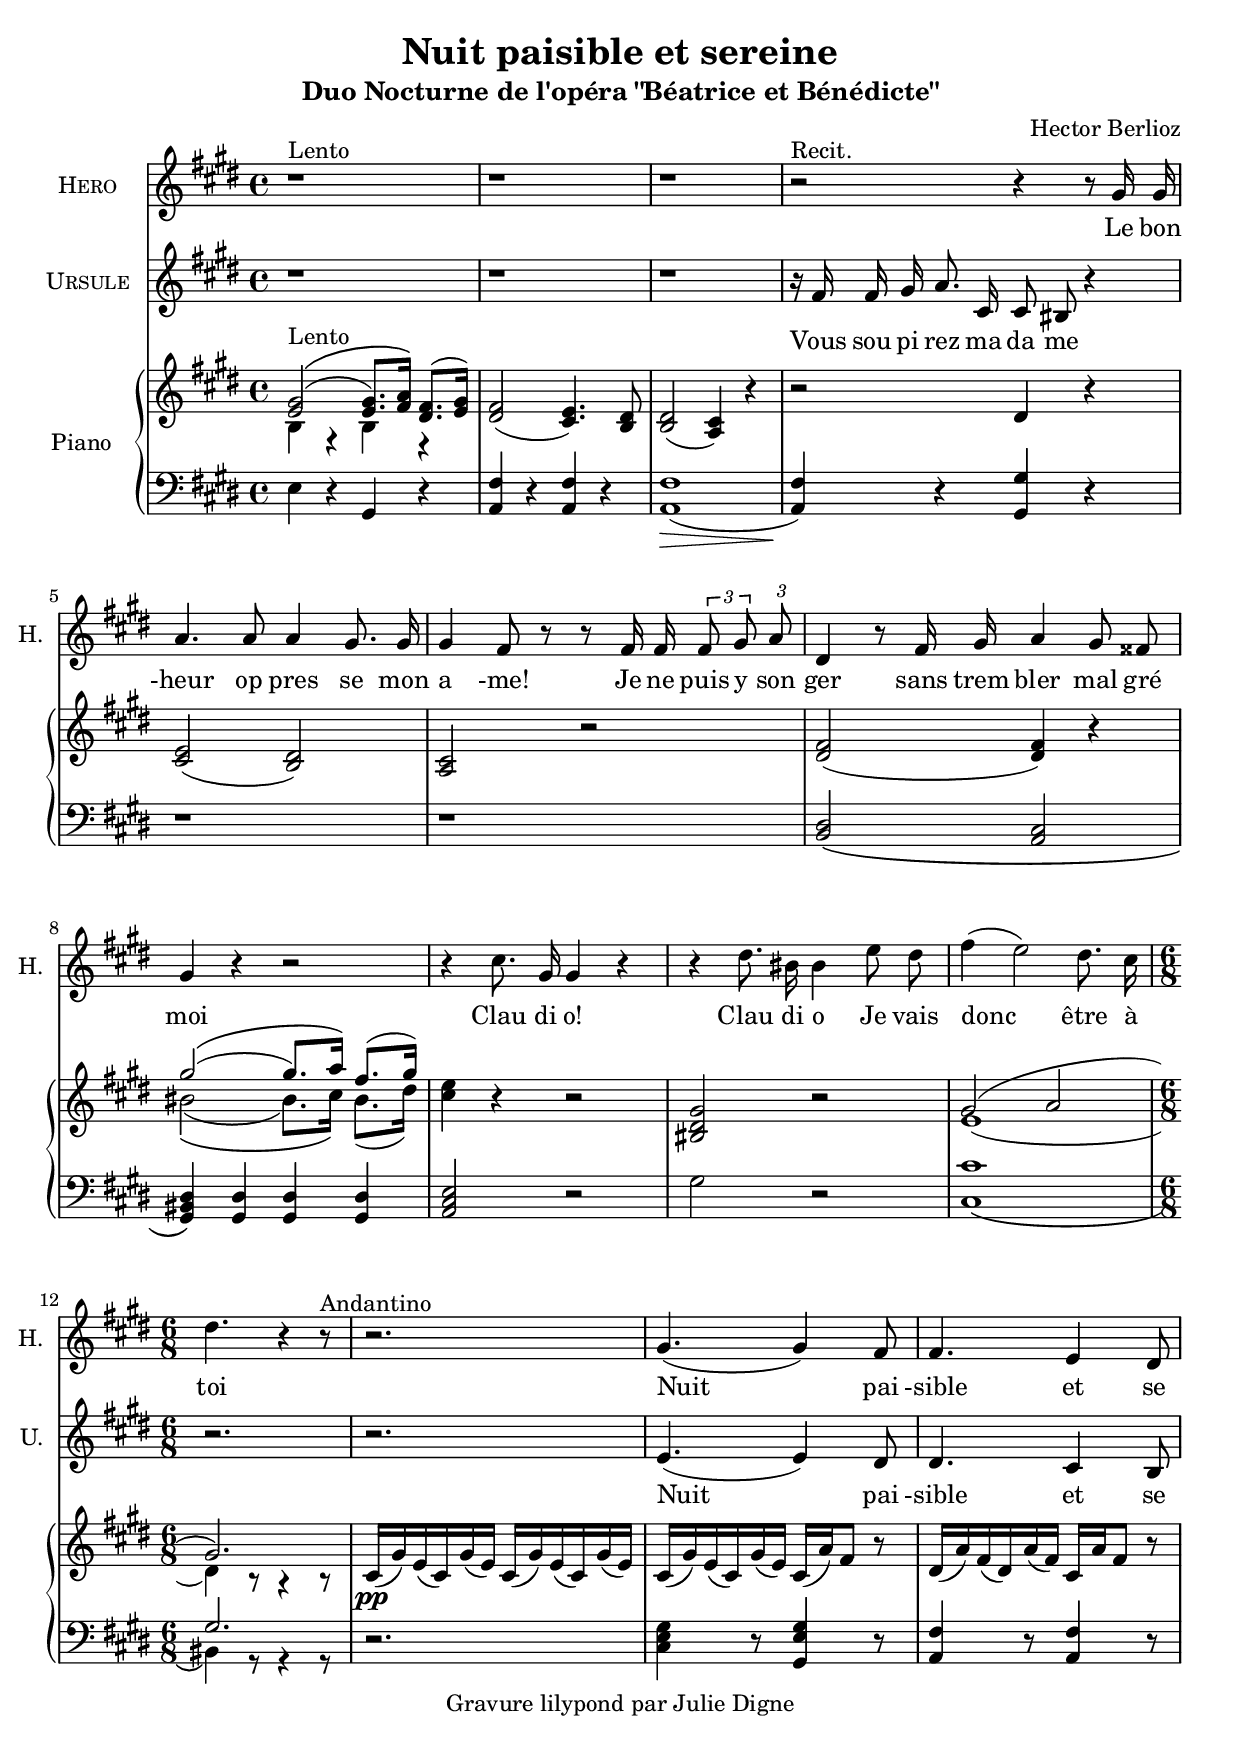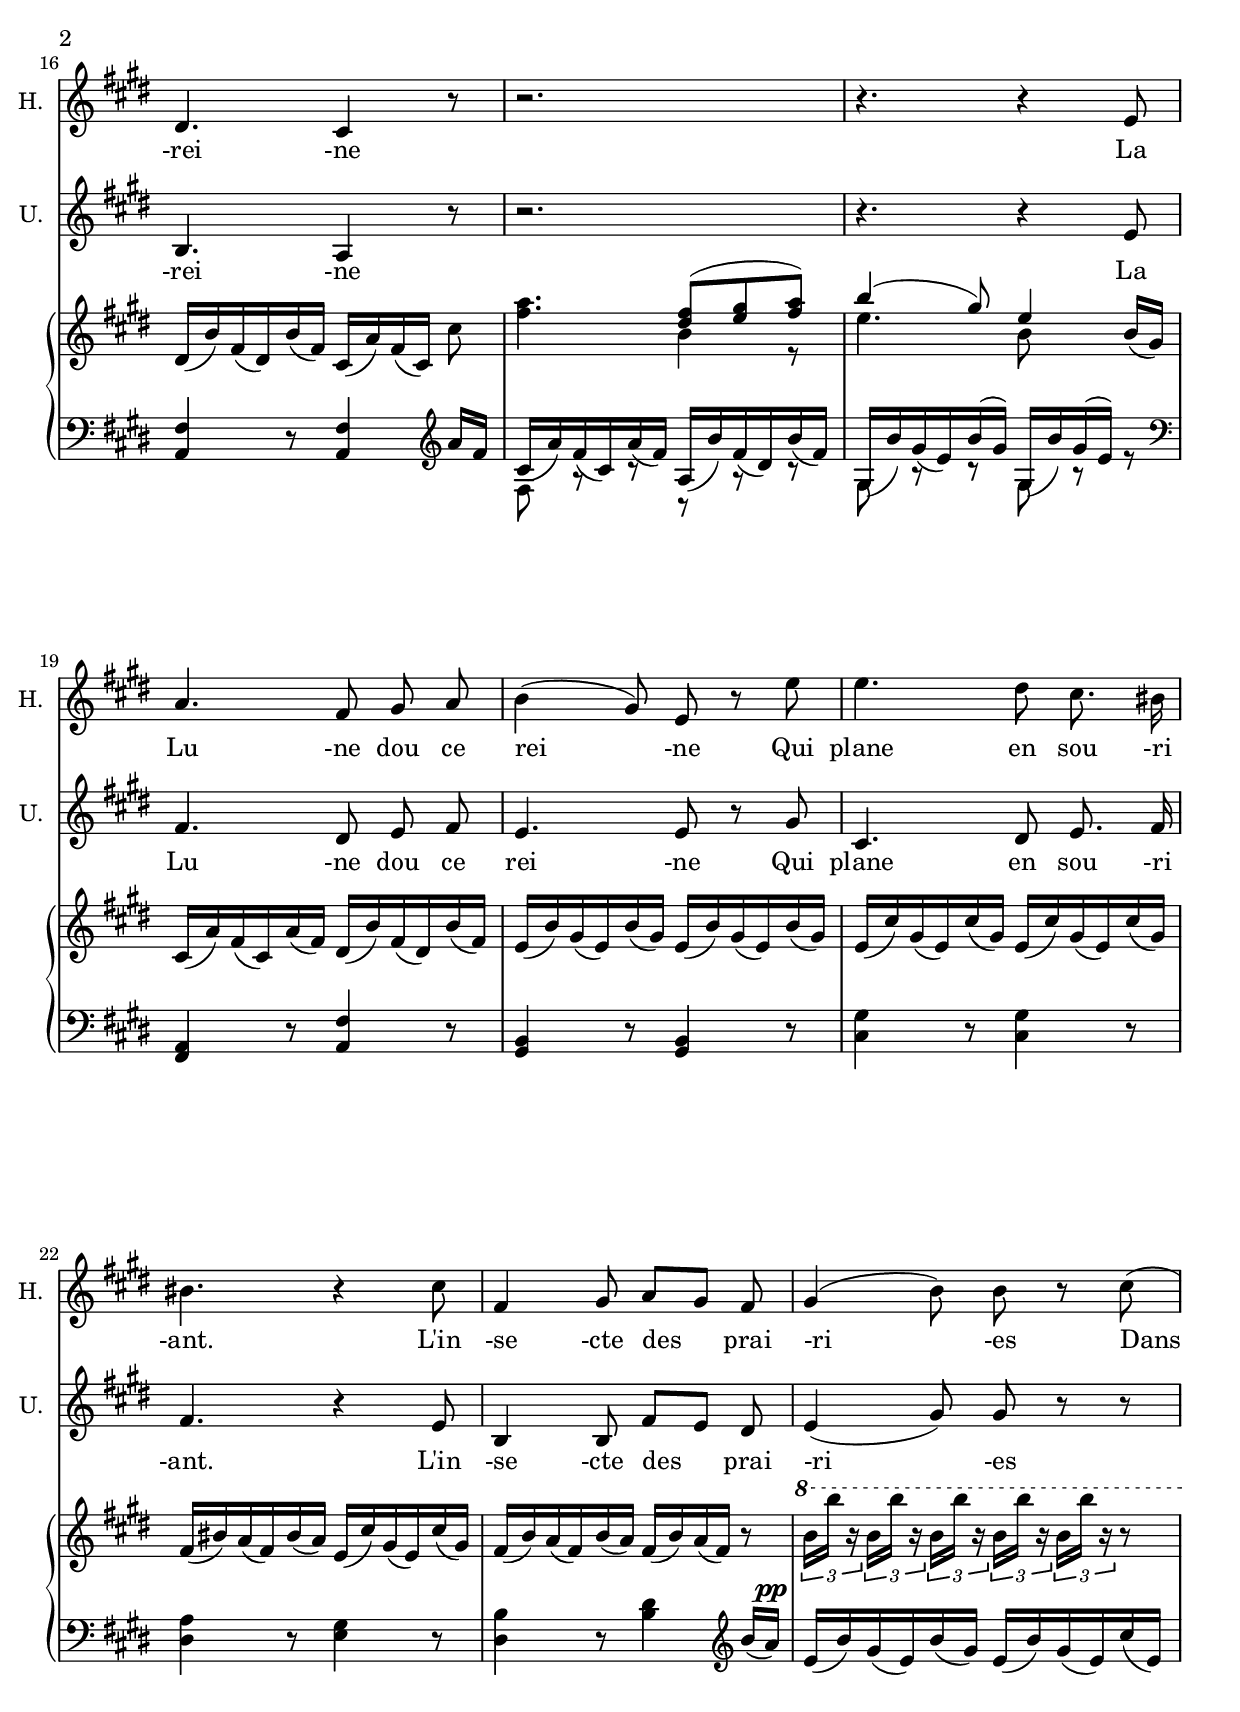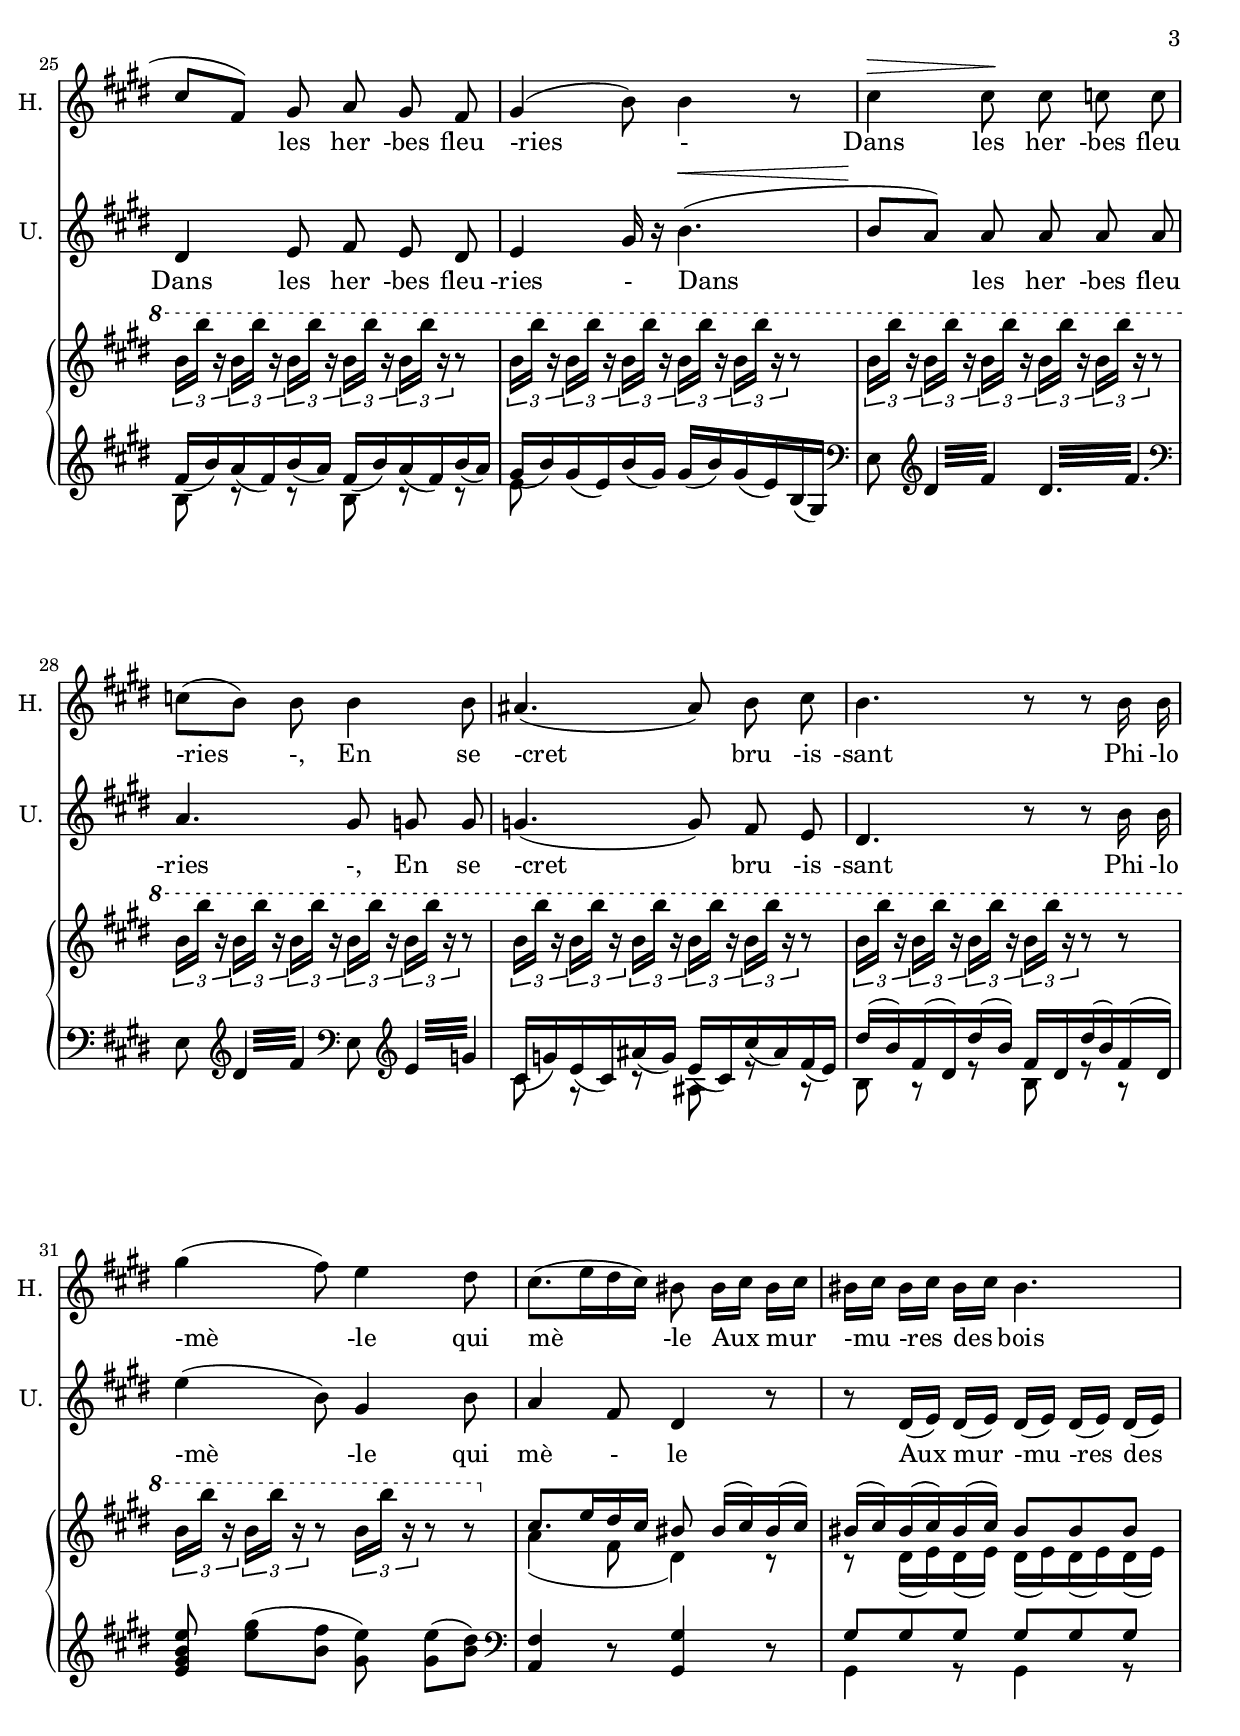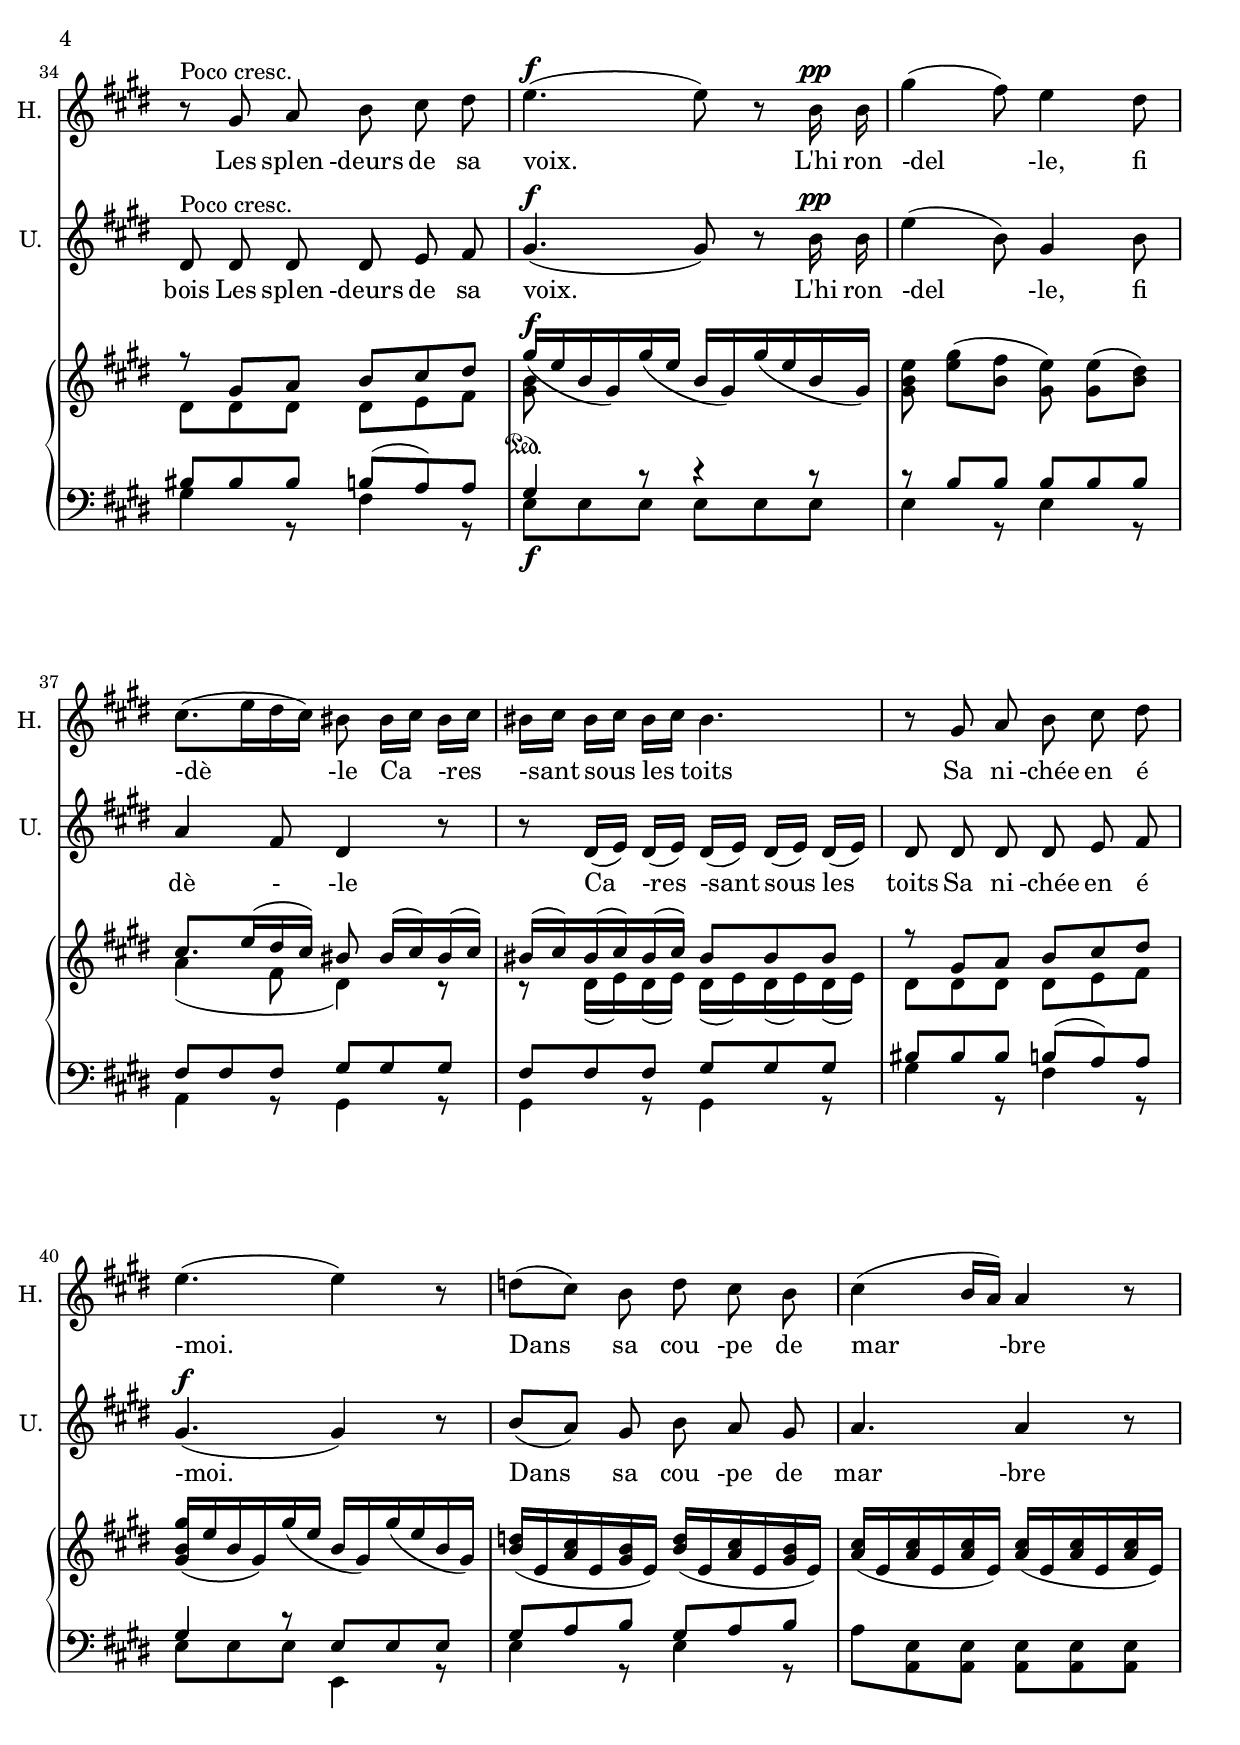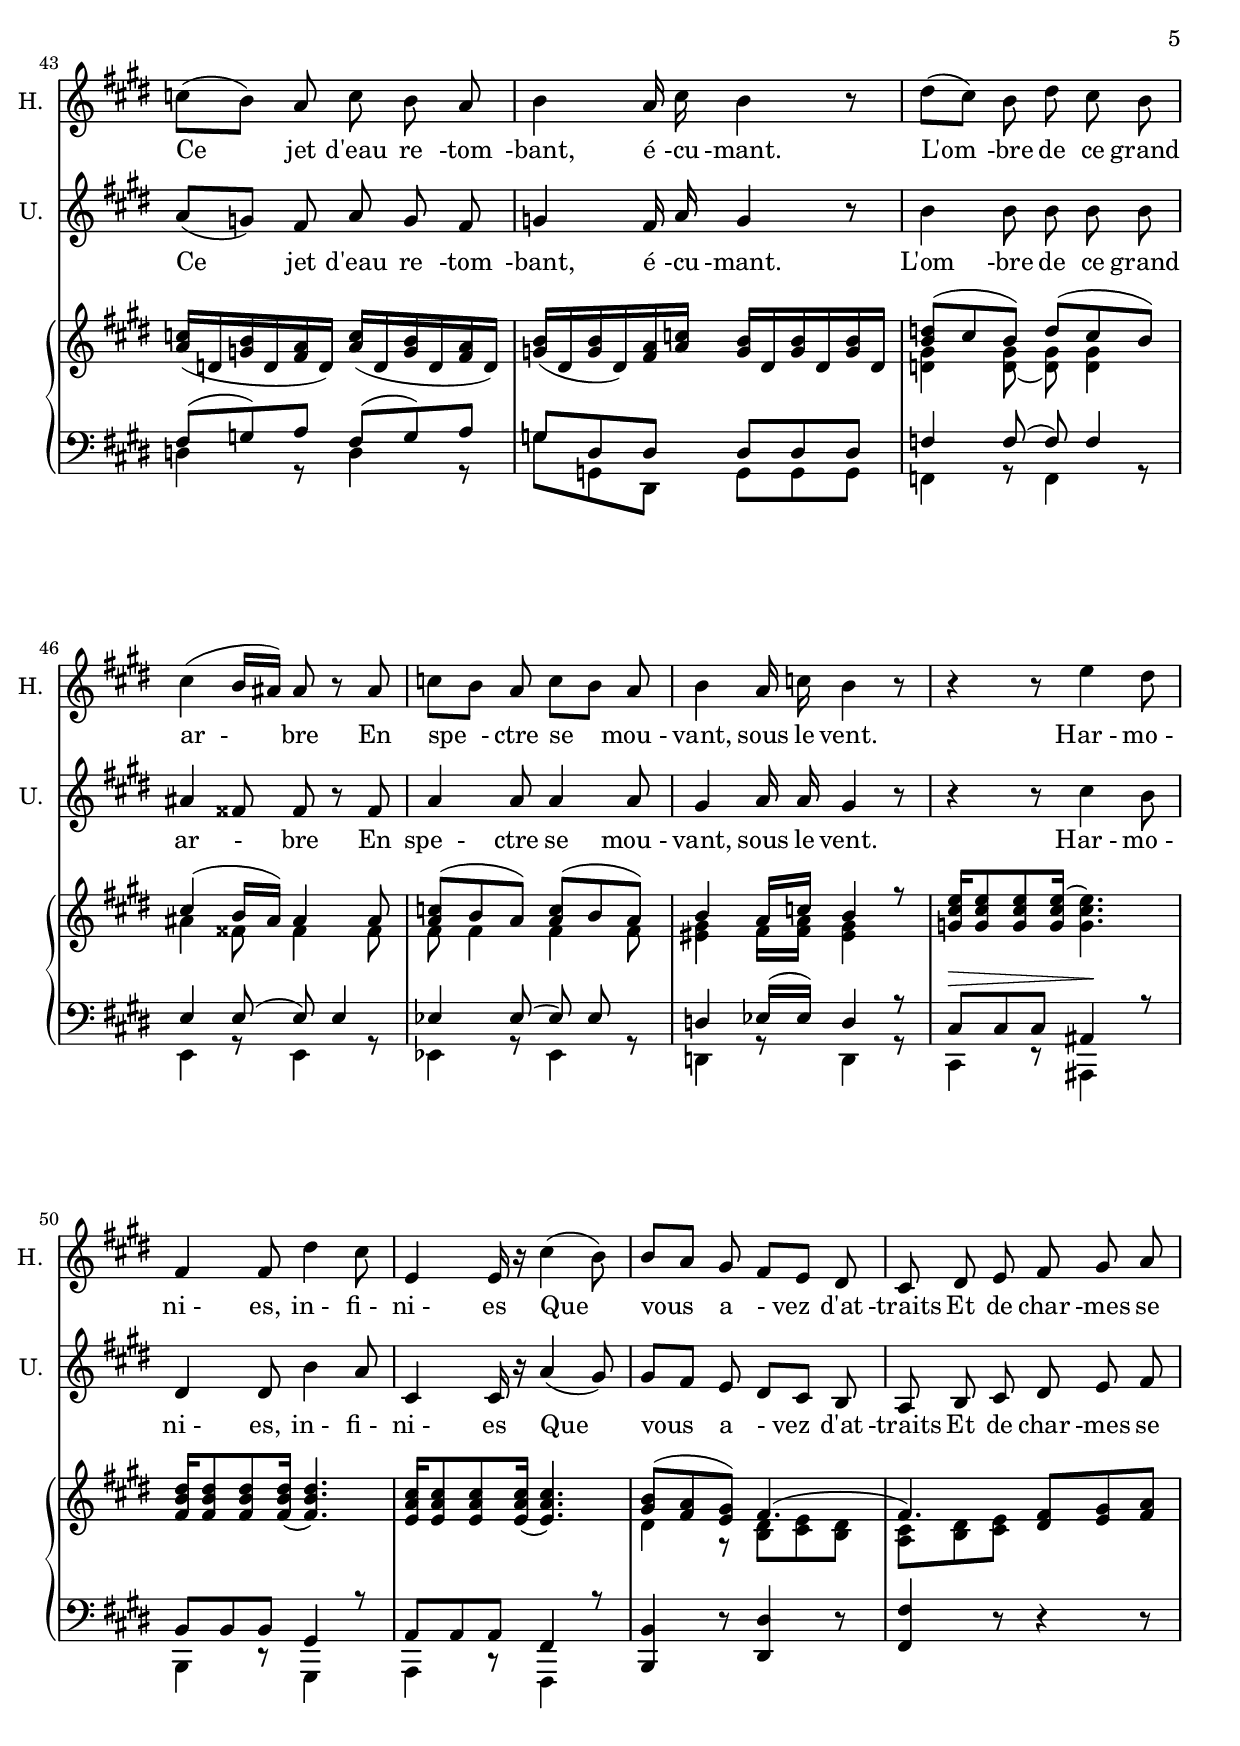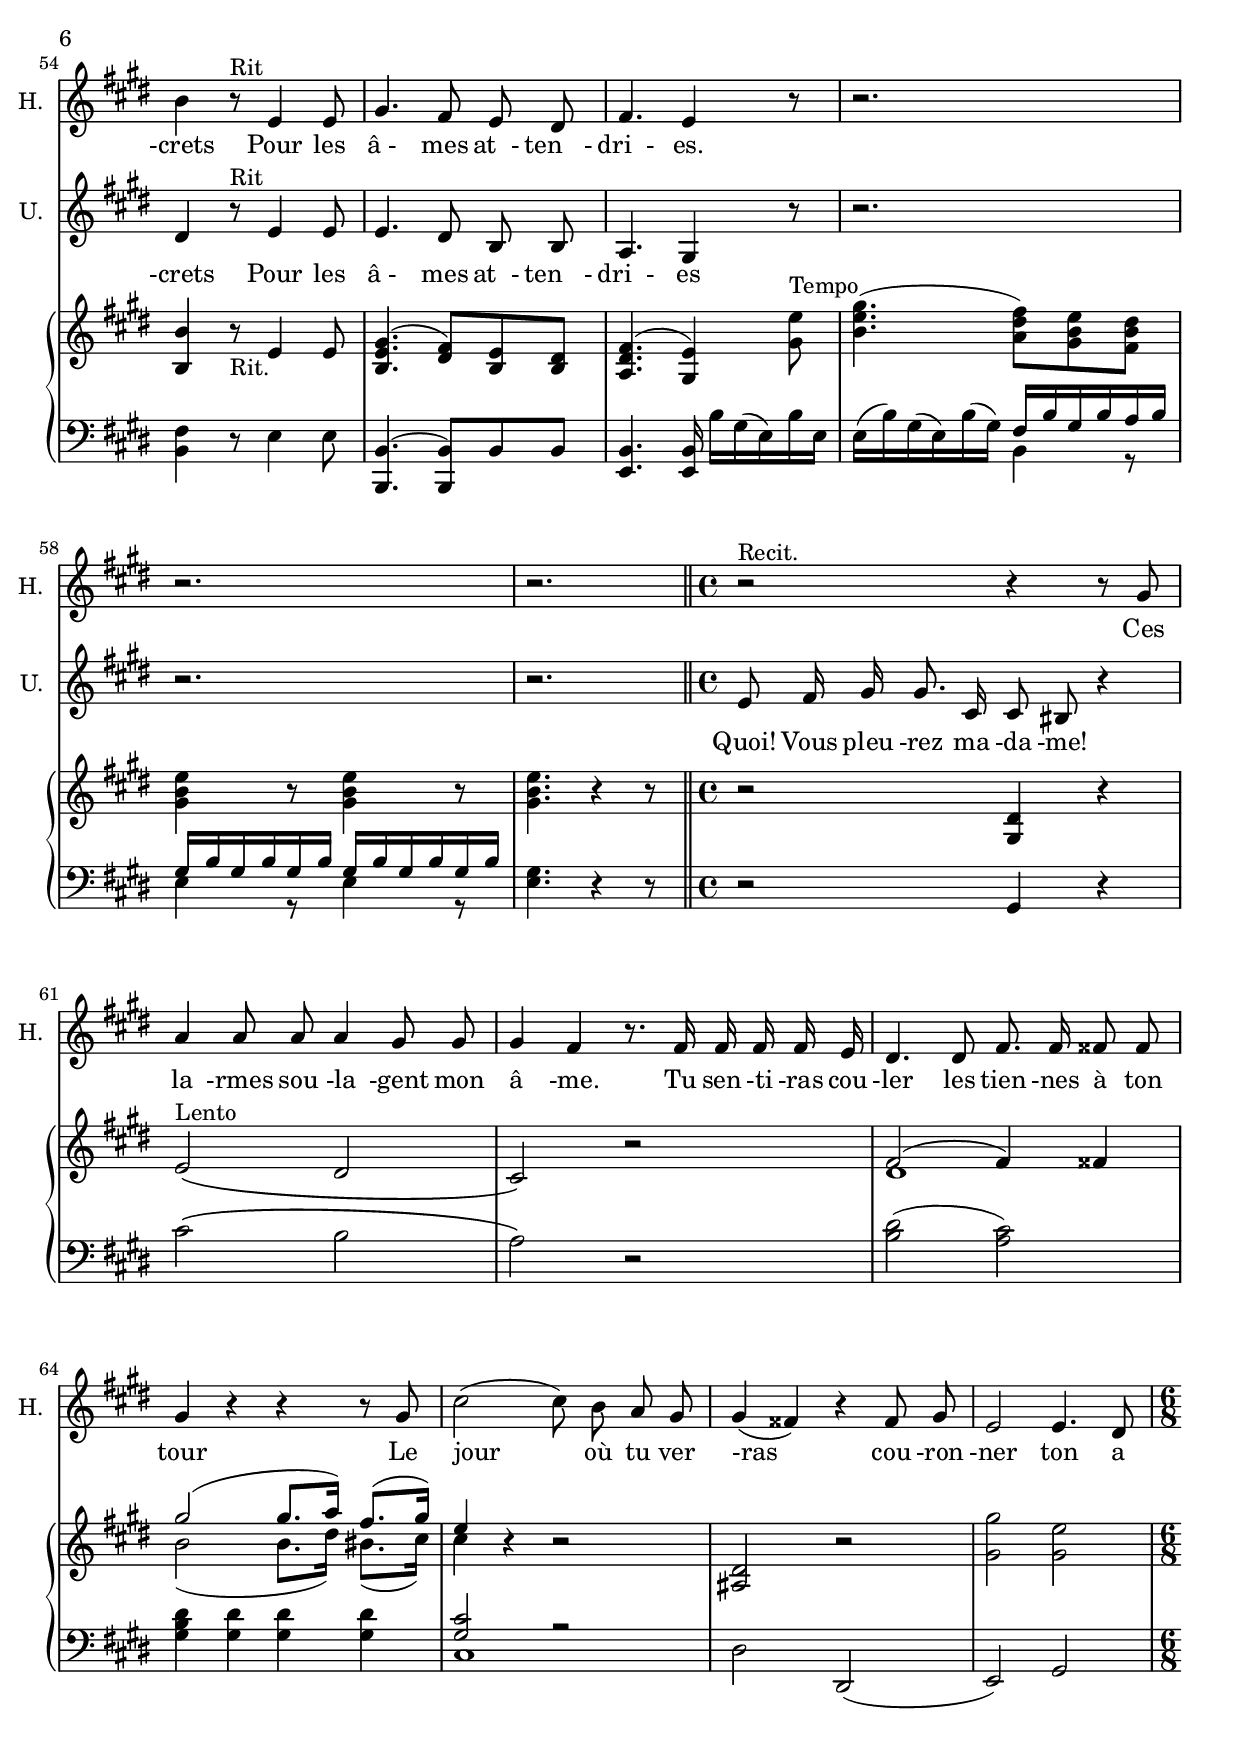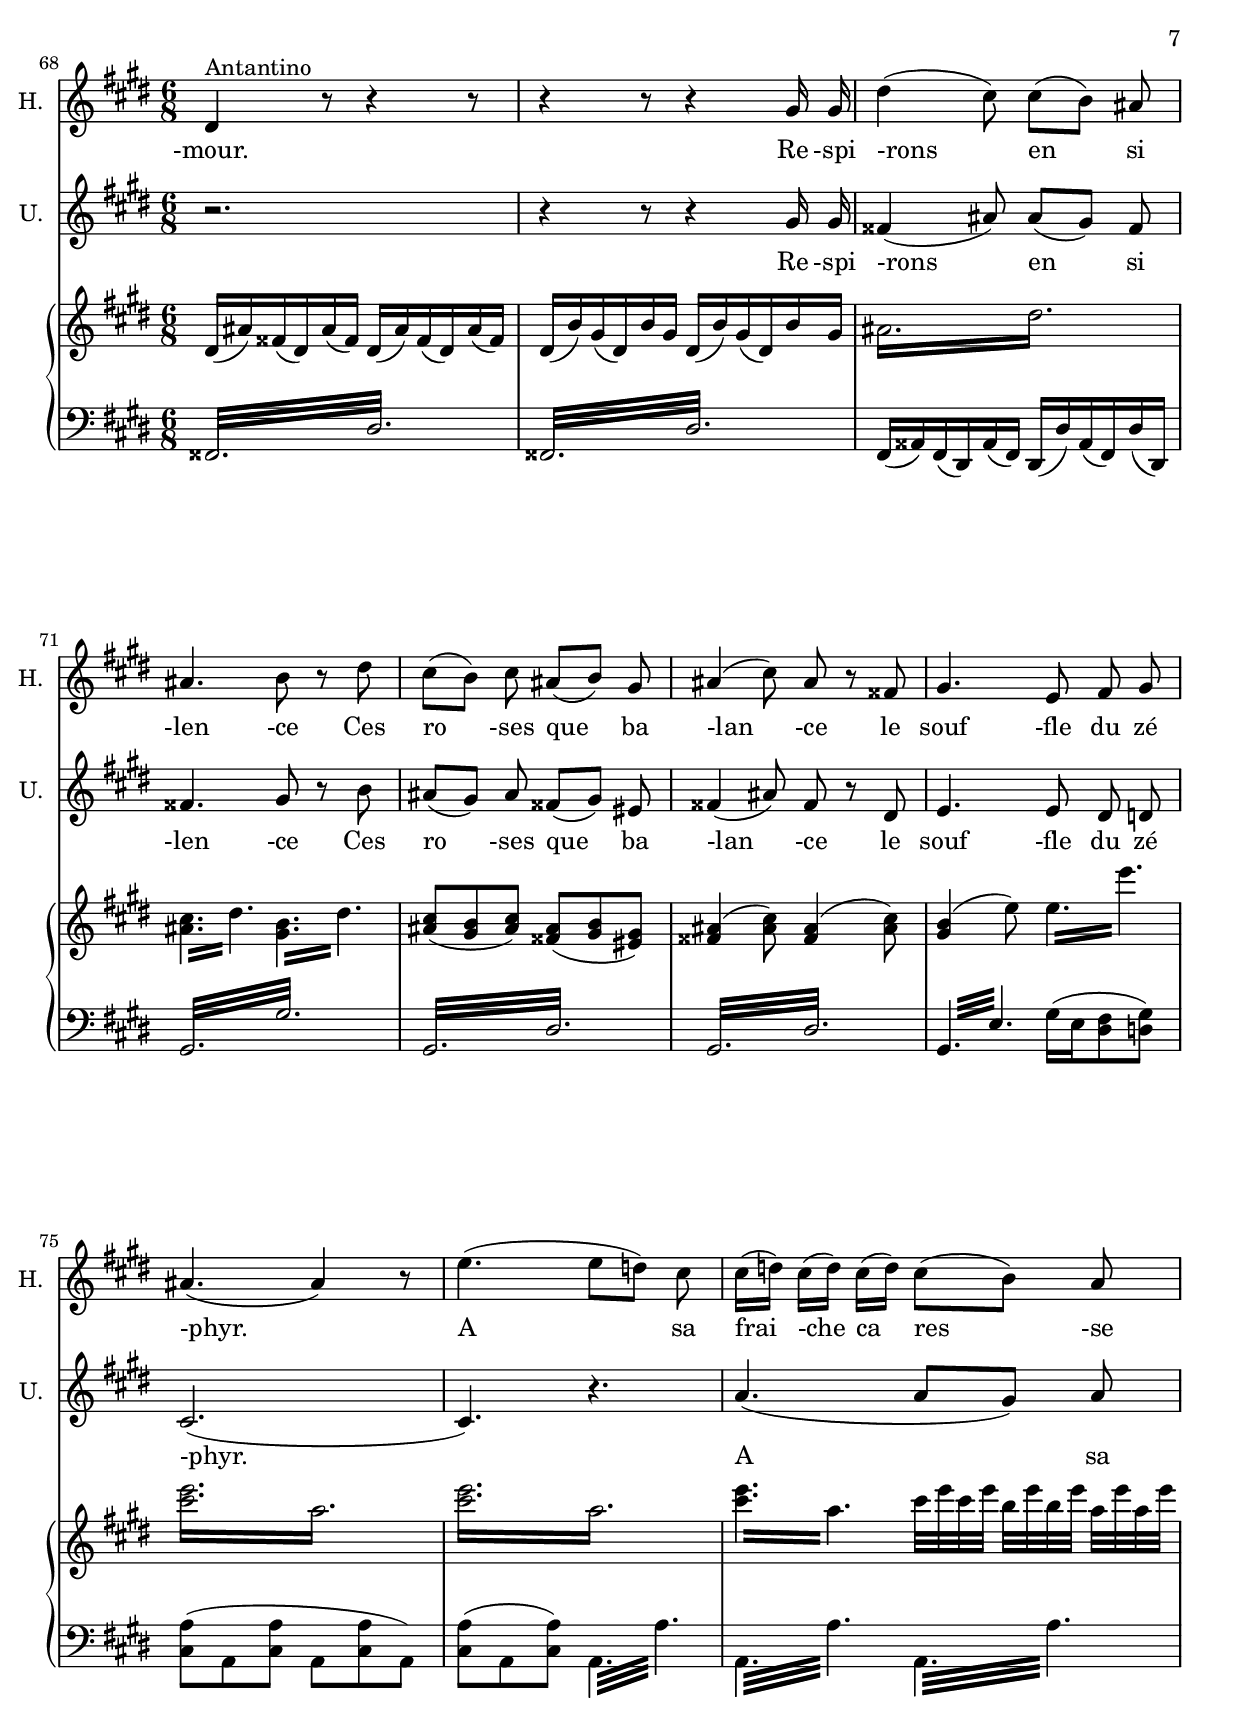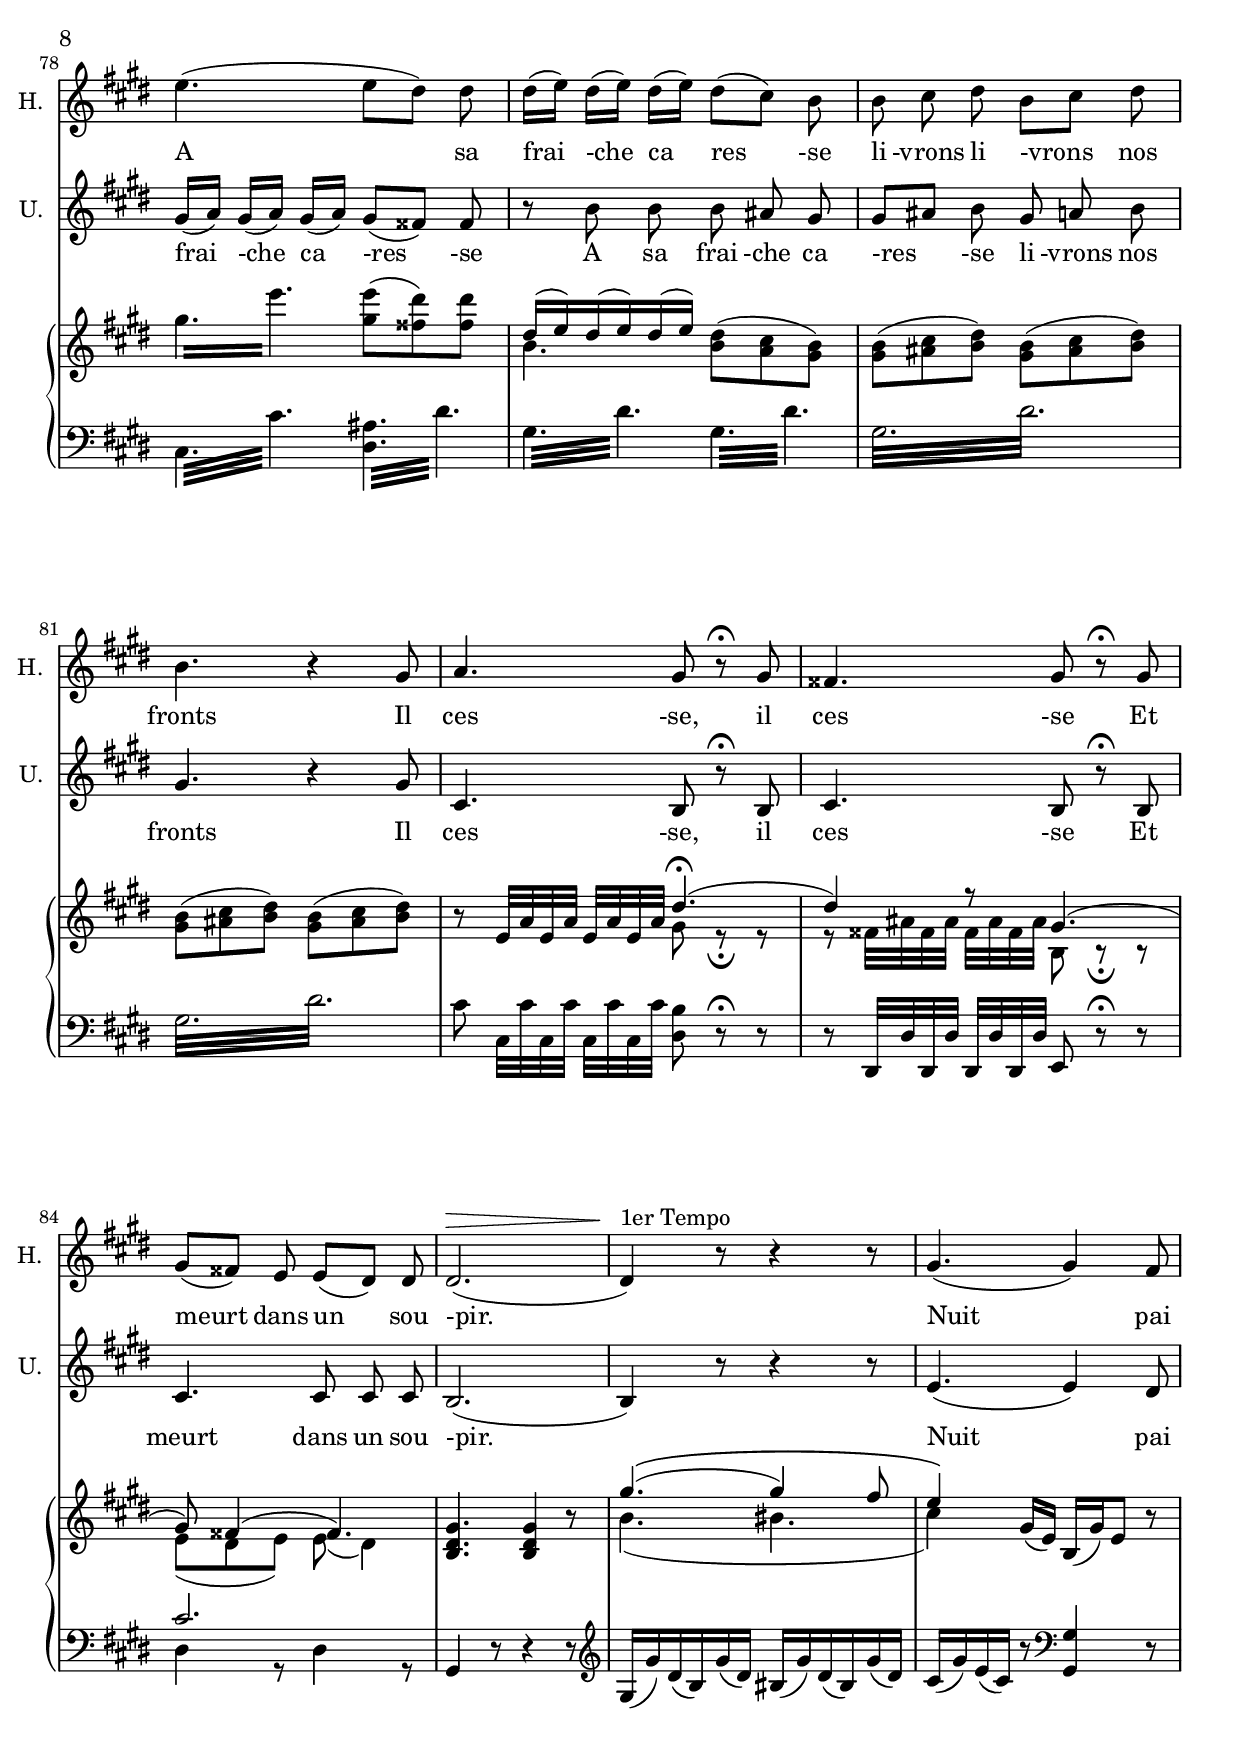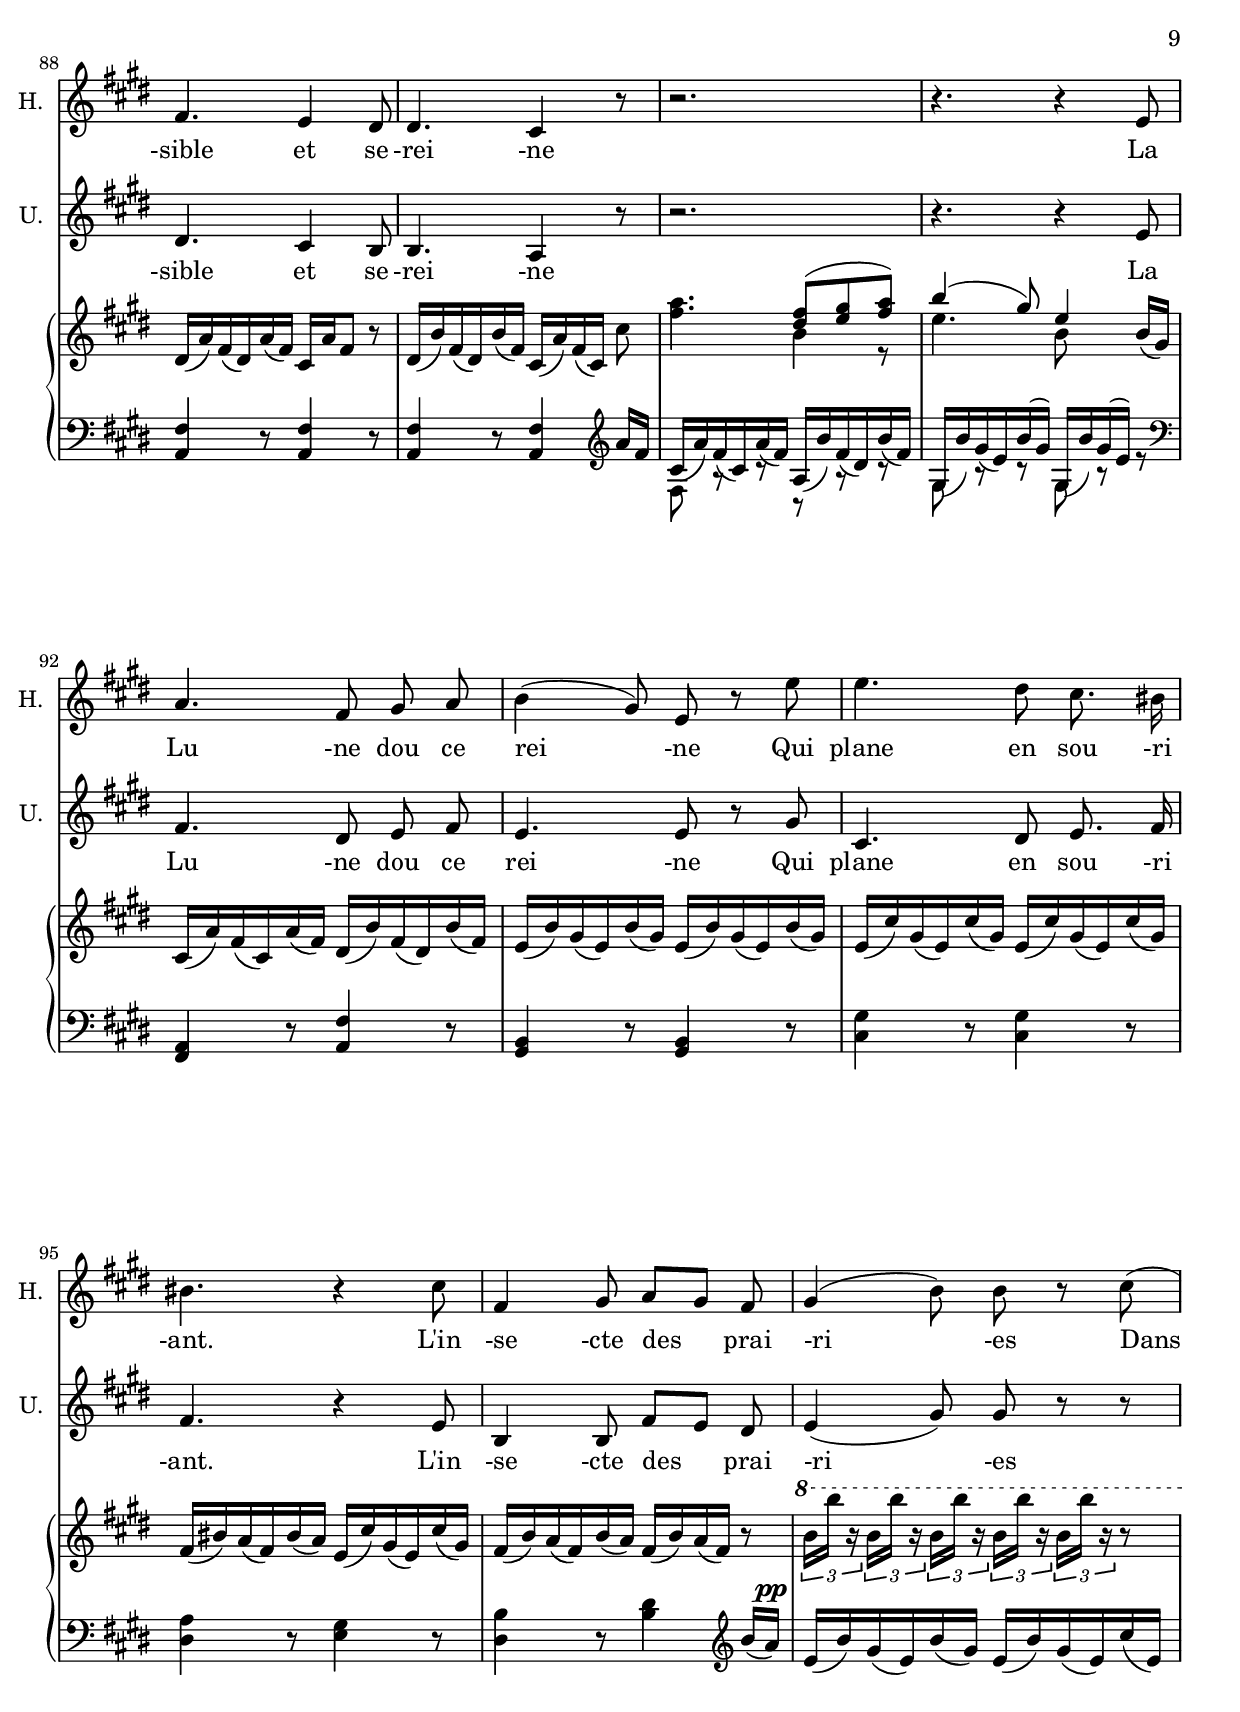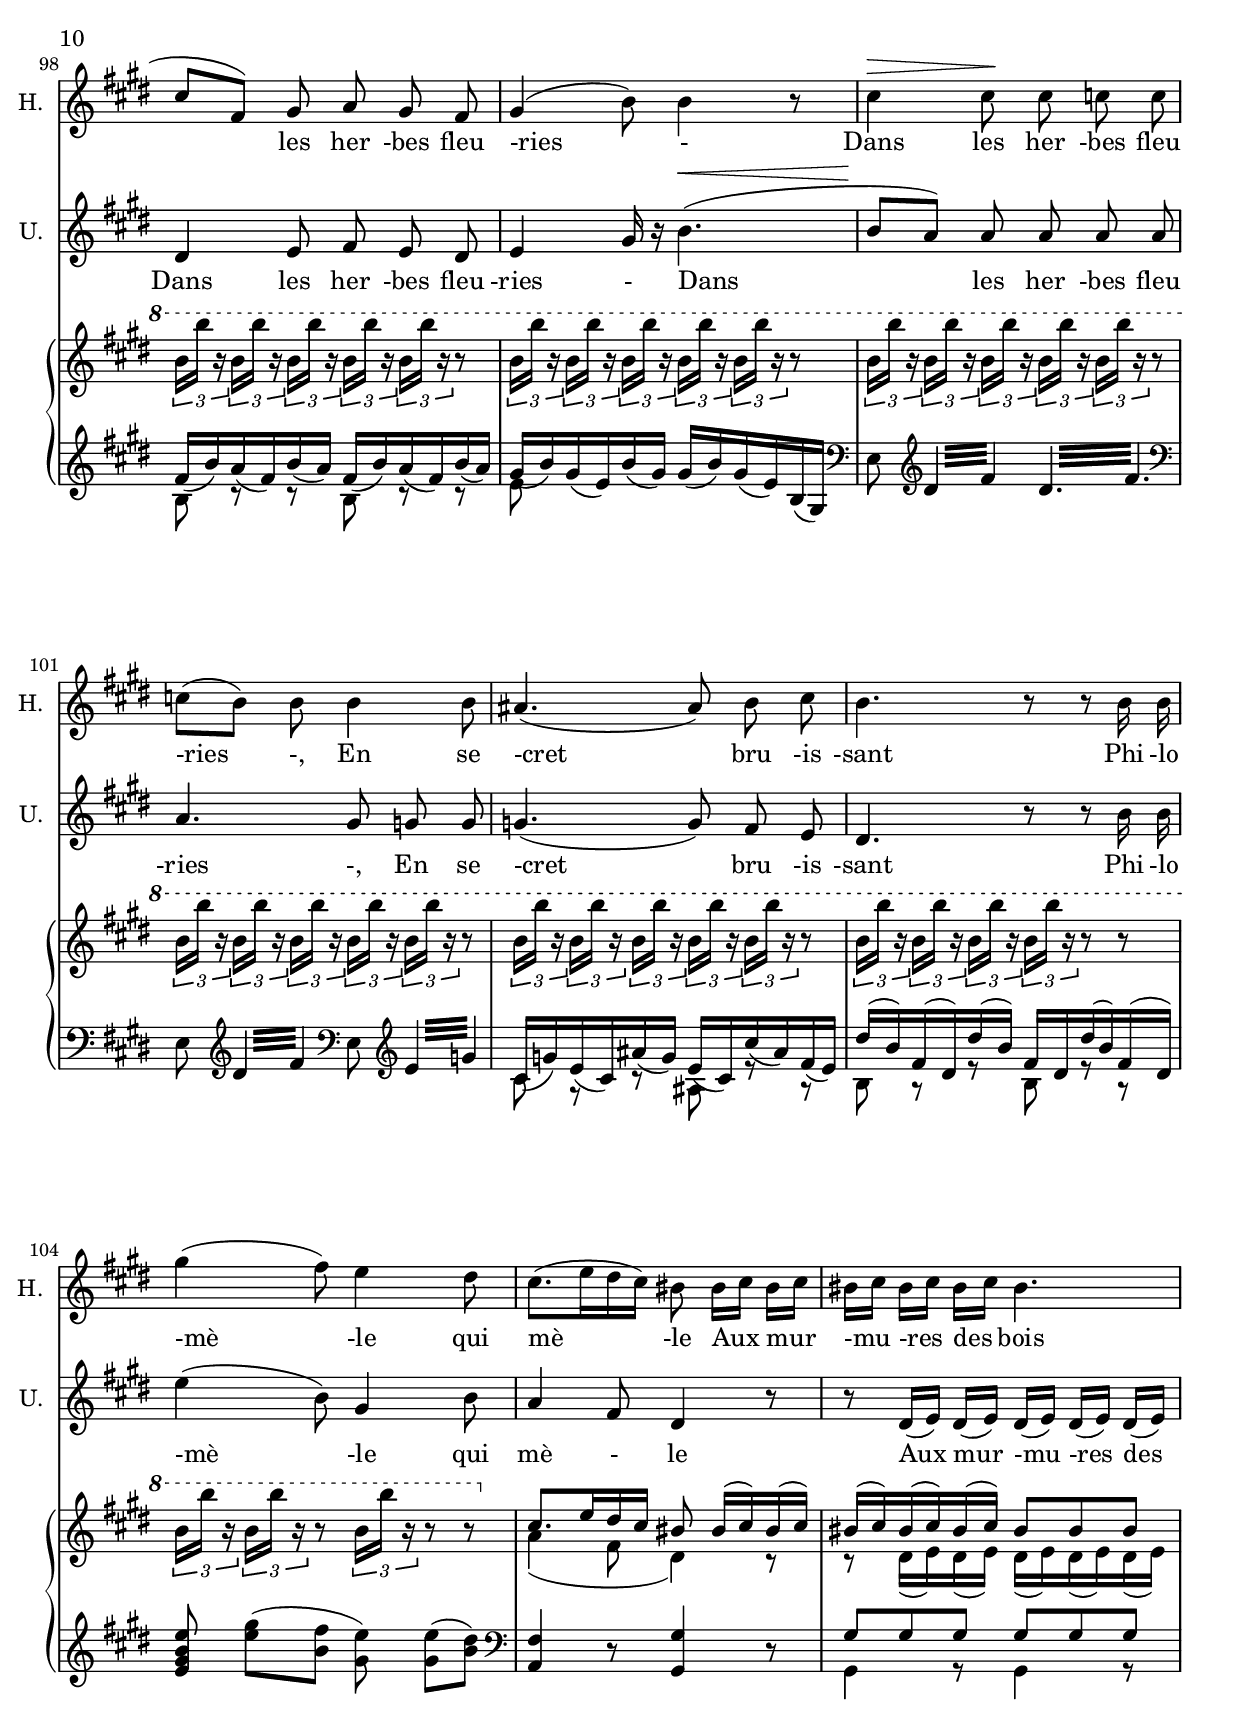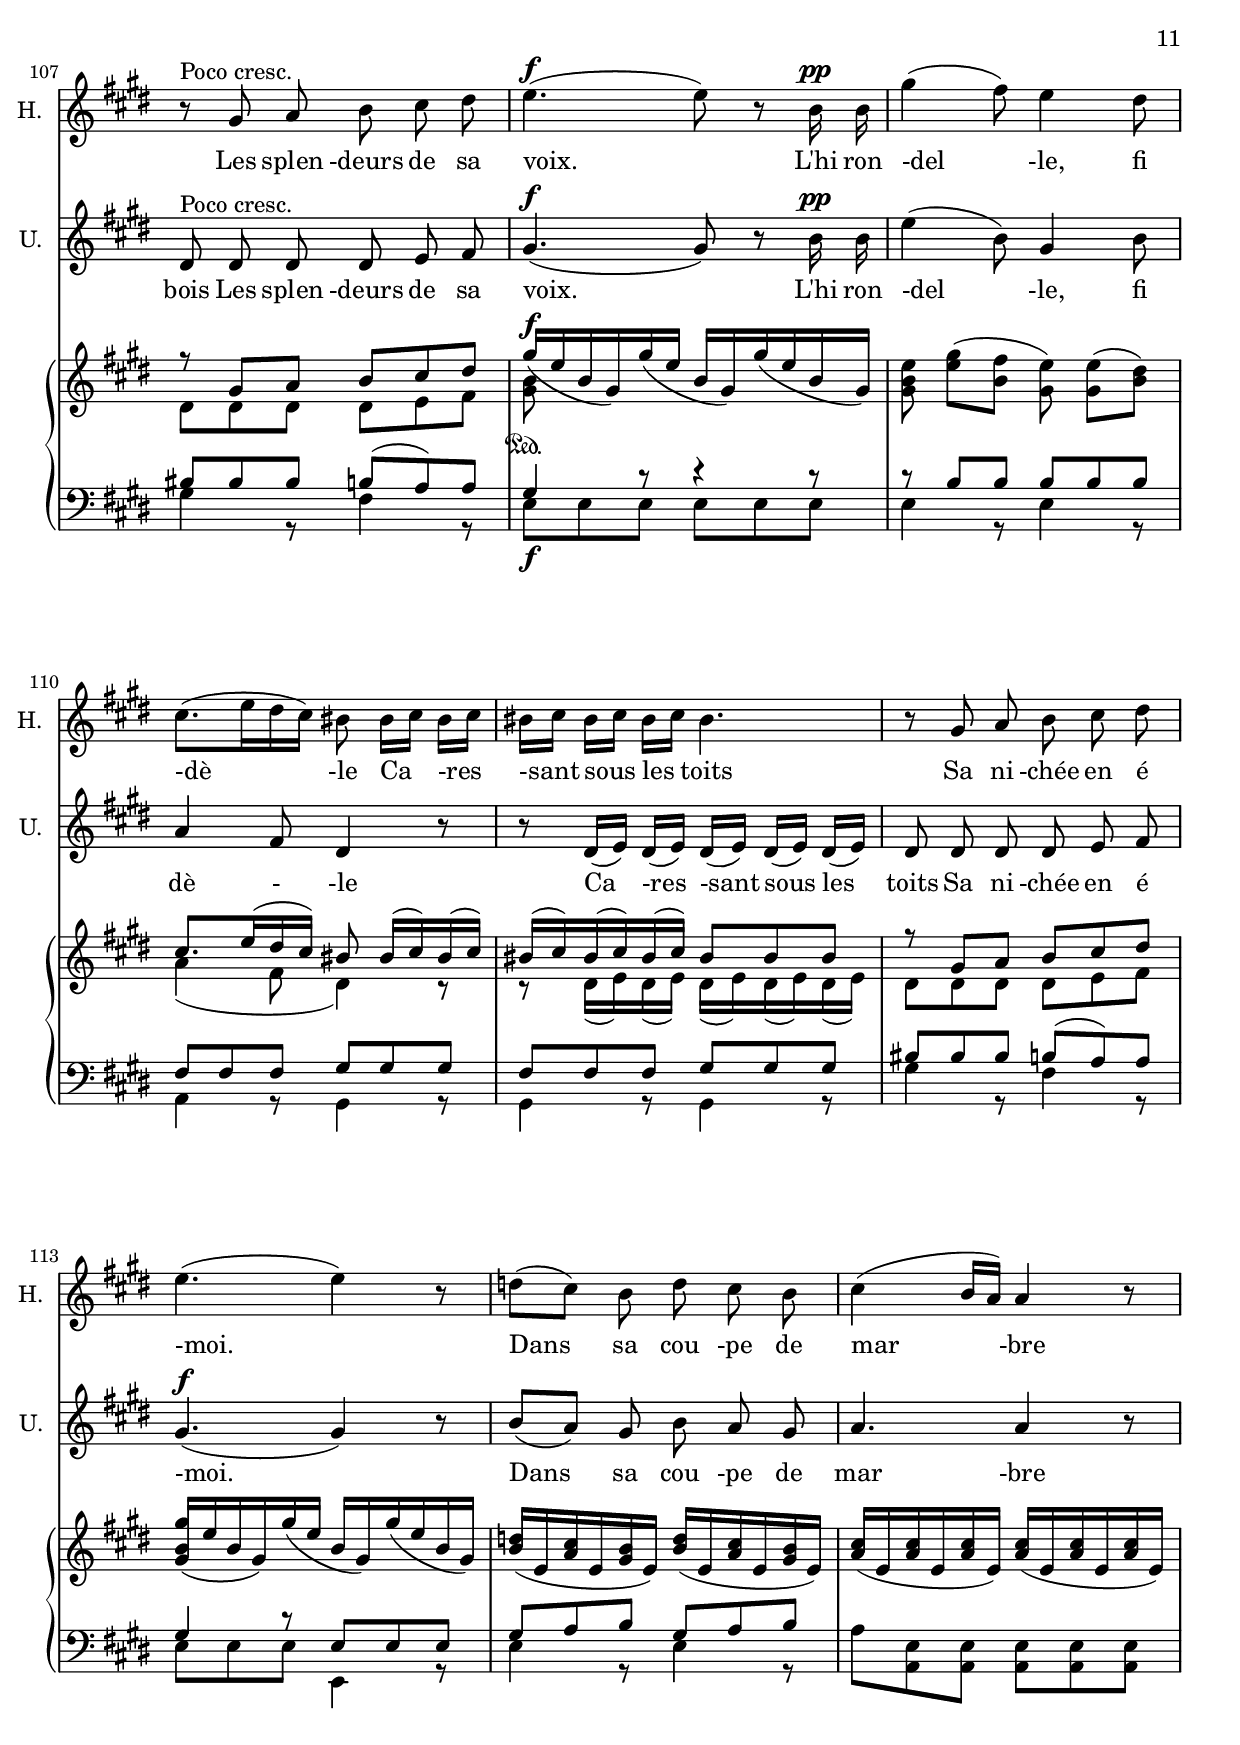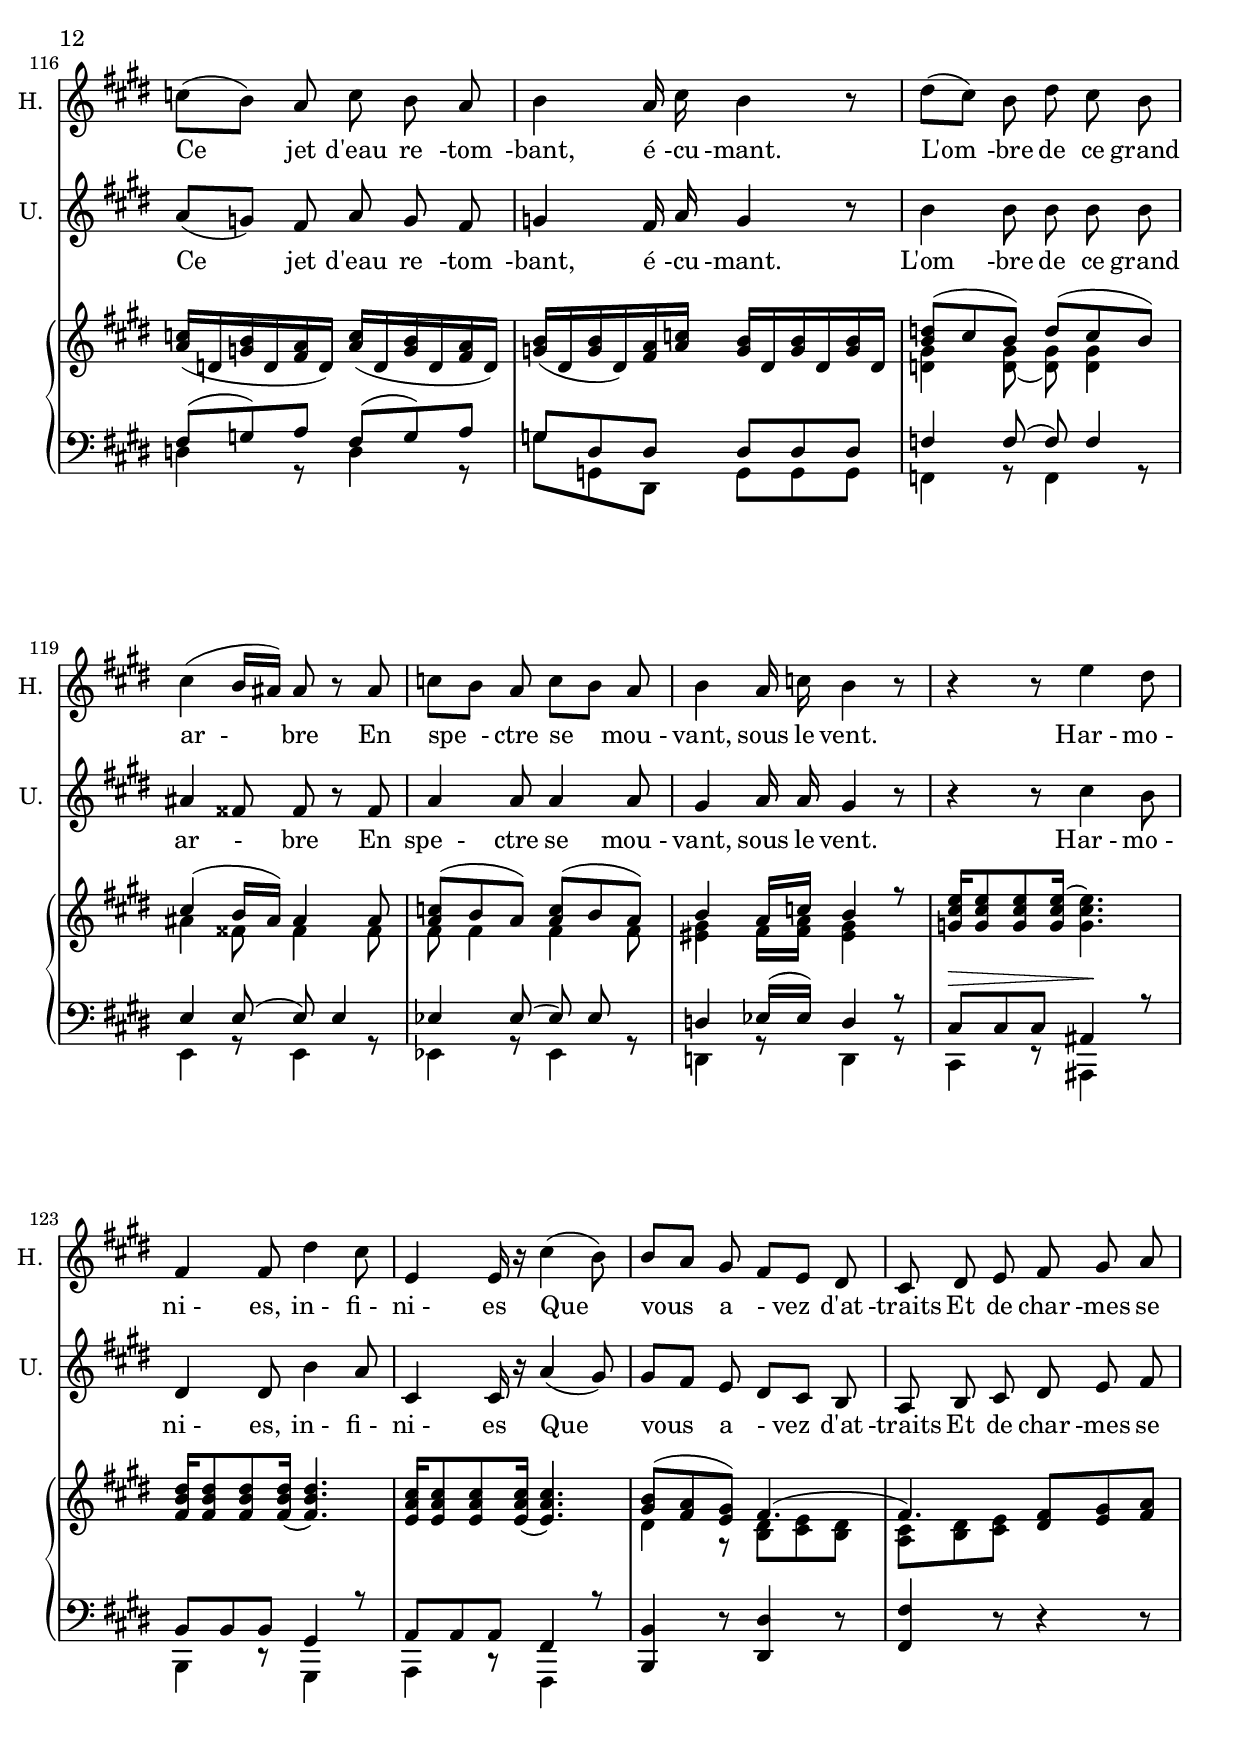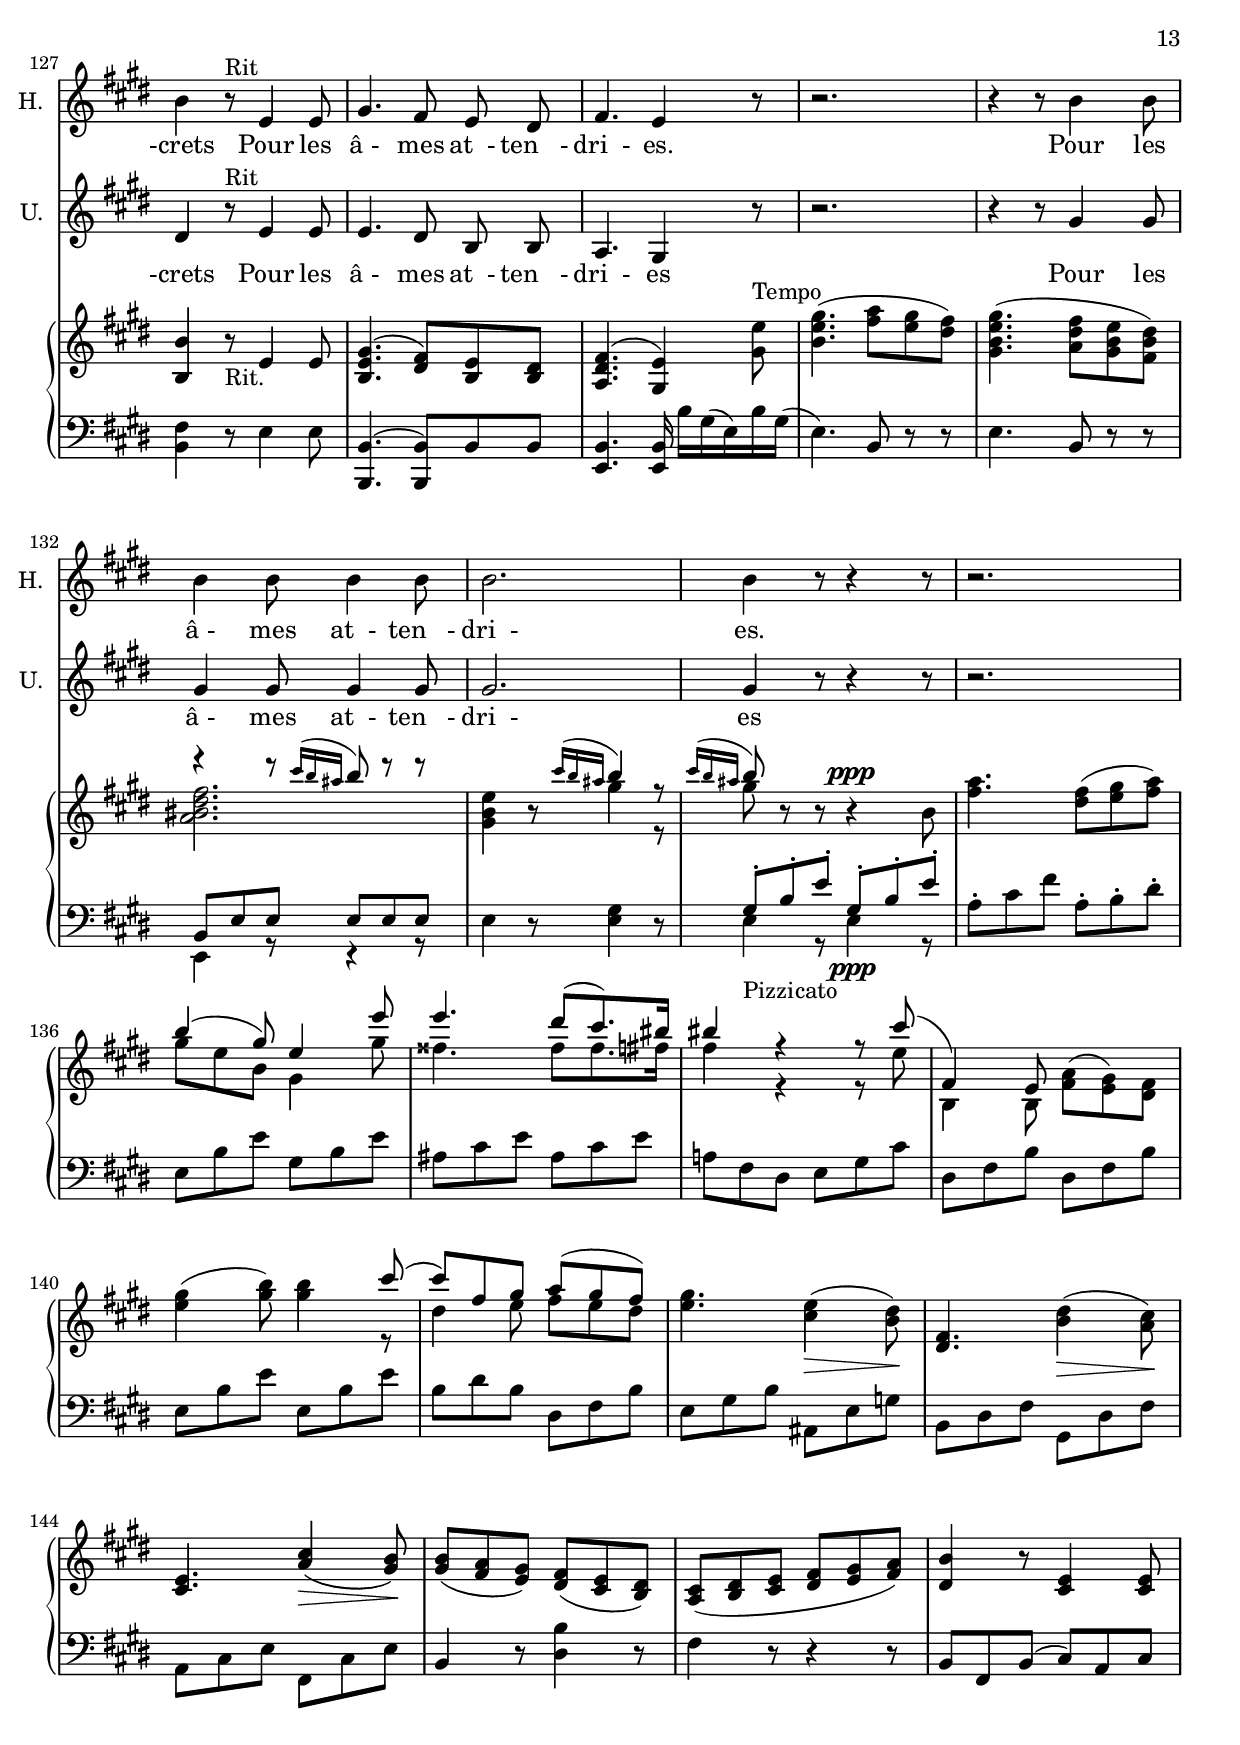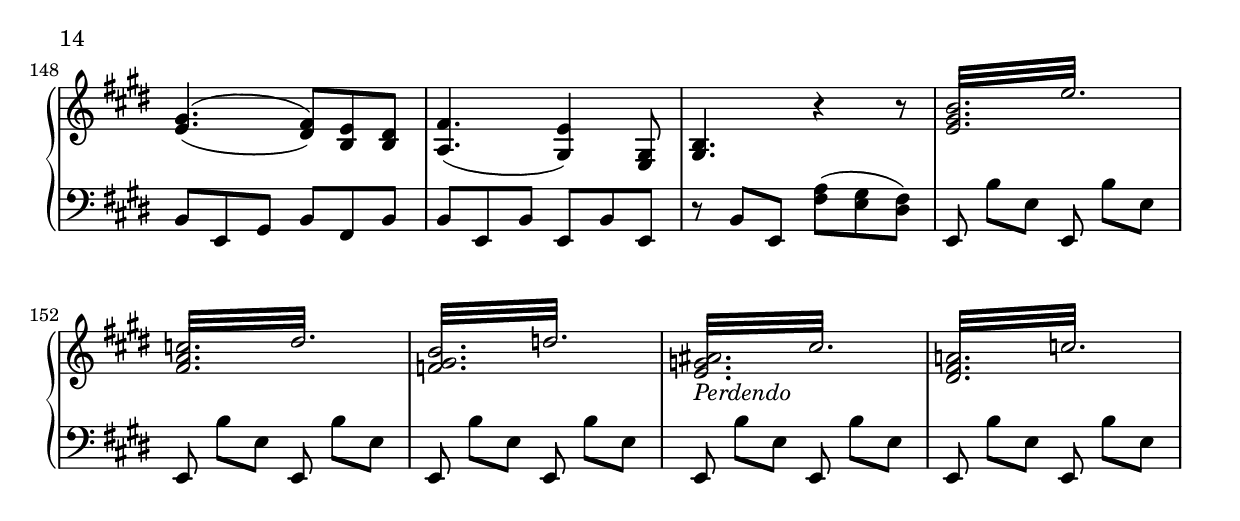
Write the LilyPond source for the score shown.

\version "2.10.10"
\header {
  title = "Nuit paisible et sereine"
  subtitle= "Duo Nocturne de l'opéra \"Béatrice et Bénédicte\""
  composer = "Hector Berlioz"
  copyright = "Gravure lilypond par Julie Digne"
}


highvoice=\relative c' { 
        \clef treble
        \time 4/4
	\key e \major
  \autoBeamOff
    r1^"Lento"
  r1
  r1
  r2^"Recit." r4 r8 gis'16 gis|
  a4. a8 a4 gis8. gis16|
  gis4 fis8 r8 r8 fis16 fis \tuplet 3/2 8{fis8 gis a}|
  dis,4 r8 fis16 gis a4 gis8 fisis|
  gis4 r4 r2|
  r4 cis8. gis16 gis4 r|
  r4 dis'8. bis16 bis4 e8 dis|
  fis4(e2) dis8. cis16|
  
  \time 6/8
  dis4. r4 r8^"Andantino"
  r2.
  gis,4.(gis4) fis8
  fis4. e4 dis8
  dis4. cis4 r8
  r2.
  
  r4. r4 e8
  a4. fis8 gis8 a8
  b4( gis8) e8 r e'
  e4. dis8 cis8. bis16
  
  bis4. r4 cis8
  fis,4 gis8 a[ gis] fis
  gis4( b8) b r8 cis(
  
  cis[ fis,8]) gis a gis fis
  gis4( b8) b4 r8
  cis4^\>  cis8\! cis c c
  
  c([b]) b8 b4 b8
  ais4.(ais8) b cis
  b4. r8 r8   b16 b16
  gis'4(fis8) e4 dis8
  cis8.([e16 dis cis]) bis8 bis16[cis] bis16[cis]
  bis16[cis] bis16[cis] bis16[cis] bis4.
  
  r8^"Poco cresc." gis a b cis dis
  e4.^\f(e8) r8 b16^\pp b16
  gis'4(fis8) e4 dis8
  
  cis8.([e16 dis cis]) bis8 bis16[cis] bis16[cis]
  bis16[cis] bis16[cis] bis16[cis] bis4.
  r8 gis a b cis dis
  
  e4.(e4) r8
  d8([cis]) b d cis b
  cis4(b16[a]) a4 r8
  
  c([b]) a c b a
  b4 a16 cis b4 r8
  dis8([cis]) b dis cis b
  cis4(b16[ais]) ais8 r8 ais8

  c[ b] a c[ b] a
  b4 a16 c16 b4 r8
  r4 r8 e4 dis8 fis,4 fis8
  dis'4 cis8 e,4 e16 r16 cis'4(b8)
  
  b8[a] gis fis[e] dis
  cis dis e fis gis a 
  b4 r8^"Rit" e,4 e8
  gis4. fis8 e8 dis8
  fis4. e4 r8
  
  r2.
  r2.
  r2.\bar"||"
  
  \time 4/4 
  r2^"Recit." r4 r8 gis |
  
  a4 a8 a8 a4 gis8 gis |
  gis4 fis4 r8. fis16 fis fis fis e |
  dis4. dis8 fis8. fis16 fisis8 fisis8 |
  gis4 r4 r4 r8 gis |
  
  cis2( cis8) b a gis |
  gis4(fisis) r4 fisis8 gis|
  e2 e4. dis8 |
 
  \time 6/8
  dis4^"Antantino"  r8 r4 r8 |
  r4 r8 r4 gis16 gis |
  dis'4(cis8) cis([b]) ais |
  ais4. b8 r8 dis |
  cis([b]) cis ais([b]) gis|
  
  ais4(cis8)  ais8 r fisis|
  gis4. e8 fis gis |
  ais4.( ais4) r8 |
  e'4.(e8[d]) cis |
  
  cis16([d]) cis([d]) cis([d]) cis8([b]) a8 |
  e'4.(e8[dis]) dis |
  dis16([e]) dis([e]) dis([e]) dis8([cis]) b8|
  
  b cis dis b[cis] dis|
  b4. r4 gis8 |
  a4. gis8 r8^\fermata gis|
  fisis4. gis8 r8^\fermata gis8|
  
  gis8([fisis]) e e([dis]) dis|
  dis2.^\>( |
  dis4)^\!^"1er Tempo" r8 r4 r8 |
  
  gis4.(gis4) fis8
  fis4. e4 dis8
  dis4. cis4 r8
  r2.
  
  r4. r4 e8
  a4. fis8 gis8 a8
  b4( gis8) e8 r e'
  e4. dis8 cis8. bis16
  
  bis4. r4 cis8
  fis,4 gis8 a[ gis] fis
  gis4( b8) b r8 cis(
  
  cis[ fis,8]) gis a gis fis
  gis4( b8) b4 r8
  cis4^\>  cis8\! cis c c
  
  c([b]) b8 b4 b8
  ais4.(ais8) b cis
  b4. r8 r8   b16 b16
  gis'4(fis8) e4 dis8
  cis8.([e16 dis cis]) bis8 bis16[cis] bis16[cis]
  bis16[cis] bis16[cis] bis16[cis] bis4.
  
  r8^"Poco cresc." gis a b cis dis
  e4.^\f(e8) r8 b16^\pp b16
  gis'4(fis8) e4 dis8
  
  cis8.([e16 dis cis]) bis8 bis16[cis] bis16[cis]
  bis16[cis] bis16[cis] bis16[cis] bis4.
  r8 gis a b cis dis
  
  e4.(e4) r8
  d8([cis]) b d cis b
  cis4(b16[a]) a4 r8
  
  c([b]) a c b a
  b4 a16 cis b4 r8
  dis8([cis]) b dis cis b
  cis4(b16[ais]) ais8 r8 ais8

  c[ b] a c[ b] a
  b4 a16 c16 b4 r8
  r4 r8 e4 dis8 fis,4 fis8
  dis'4 cis8 e,4 e16 r16 cis'4(b8)
  
  b8[a] gis fis[e] dis
  cis dis e fis gis a 
  b4 r8^"Rit" e,4 e8
  gis4. fis8 e8 dis8
  fis4. e4 r8
  
  r2.
  r4 r8 b'4 b8
  b4 b8 b4 b8
  b2.
  b4 r8 r4 r8
  r2.
  
  %end of the singing part
  r2.*4
     }

texta = \lyricmode{
  Le bon -heur op pres se mon a -me!
  Je ne puis y son ger
  sans trem bler mal gré moi
  
  Clau di o! Clau di o
  Je vais donc être à toi
  
  Nuit pai -sible et se -rei -ne
  La Lu -ne dou ce rei -ne
  Qui plane en sou -ri -ant.
  
  L'in -se -cte des prai -ri -es
  Dans les her -bes fleu -ries -
  Dans les her -bes fleu -ries -,
  En se -cret bru -is -sant
  
  Phi -lo -mè -le qui mè -le
  Aux mur -mu -res des bois
  Les splen -deurs de sa voix.
  L'hi ron -del -le, fi -dè -le
  Ca -res -sant sous les toits
  Sa ni -chée en é -moi.
  Dans sa cou -pe de mar -bre
  Ce jet d'eau re -tom -bant, é -cu -mant.
  L'om -bre de ce grand ar__- bre
  En spe__- ctre se mou_- vant, sous le vent.
  Har_- mo_- ni_- es, in_- fi_- ni_- es
  Que vous a -_vez d'at -traits
  Et de char -mes se -crets
  Pour les â_- mes at__- ten___- dri__- es.
  
  Ces la -rmes sou -la -gent mon â -me.
  Tu sen -ti -ras cou -ler les tien -nes à ton tour
  Le jour où tu ver -ras cou -ron -ner ton a -mour.
  
  Re -spi -rons en si -len -ce
  Ces ro -ses que ba -lan -ce le souf -fle du zé -phyr.
  A sa frai -che ca res -se
  A sa frai -che ca res -se
  li -vrons li -vrons nos fronts
  Il ces -se, il ces -se
  Et meurt dans un sou -pir.
  
    Nuit pai -sible et se -rei -ne
  La Lu -ne dou ce rei -ne
  Qui plane en sou -ri -ant.
  
  L'in -se -cte des prai -ri -es
  Dans les her -bes fleu -ries -
  Dans les her -bes fleu -ries -,
  En se -cret bru -is -sant
  
  Phi -lo -mè -le qui mè -le
  Aux mur -mu -res des bois
  Les splen -deurs de sa voix.
  L'hi ron -del -le, fi -dè -le
  Ca -res -sant sous les toits
  Sa ni -chée en é -moi.
  Dans sa cou -pe de mar -bre
  Ce jet d'eau re -tom -bant, é -cu -mant.
  L'om -bre de ce grand ar__- bre
  En spe__- ctre se mou_- vant, sous le vent.
  Har_- mo_- ni_- es, in_- fi_- ni_- es
  Que vous a -_vez d'at -traits
  Et de char -mes se -crets
  Pour les â_- mes at__- ten___- dri__- es.
  Pour les â_- mes at__- ten___- dri__- es.
}


medvoice=\relative c' { 
        \clef treble
        \time 4/4
	\key e \major
  \autoBeamOff
  r1
  r1
  r1
  r16 fis fis gis a8.cis,16  cis8 bis8 r4
  r1
  r1
  r1
  r1
  r1
  r1
  r1
  
  
  \time 6/8
  r2.|
  r2.|
  e4.(e4) dis8 |
  dis4. cis4 b8|
  b4. a4 r8|
  r2.|
  r4. r4 e'8 |
  fis4. dis8 e fis|
  e4. e8 r8 gis|
  cis,4. dis8 e8. fis16|
  
  fis4. r4 e8|
  b4 b8 fis'[e] dis|
  e4 (gis8) gis8 r8 r8|
  
  dis4 e8 fis e dis|
  e4 gis16 r16 b4.^\<(|
  b8^\![a]) a8 a a a|
  
  a4. gis8 g g|
  g4.( g8) fis e|
  dis4. r8 r8 b'16 b|
  
  e4(b8) gis4 b8|
  a4 fis8 dis4 r8|
  r8 dis16([e]) dis16([e]) dis16([e]) dis16([e]) dis16([e])|
  
  dis8^"Poco cresc." dis dis dis e fis|
  gis4.^\f(gis8) r8 b16^\pp b|
  e4(b8) gis4 b8|
  a4 fis8 dis4 r8|
  r8 dis16([e]) dis16([e]) dis16([e]) dis16([e]) dis16([e])|
  
  dis8 dis dis dis e fis|
  gis4.^\f(gis4) r8|
  b([a]) gis b a gis|
  a4. a4 r8|
  
  a([g]) fis a g fis|
  g4 fis16 a16 g4 r8|
  b4 b8 b b b|
  ais4 fisis8 fisis8 r8 fisis8|
  a4 a8 a4 a8|
  gis4 a16 a16 gis4 r8|
  r4 r8 cis4 b8|
  dis,4 dis8 b'4 a8|
  cis,4 cis16 r16 a'4(gis8)|
  
  gis[fis] e dis[cis] b|
  a b cis dis e fis|
  dis4 r8^"Rit" e4 e8|
  e4. dis8 b b|
  a4. gis4 r8|
  r2.
  r2.
  r2.
  
  \time 4/4
  e'8 fis16 gis gis8. cis,16 cis8 bis r4
 
  r1
  r1
  r1
  r1
  r1
  r1
  r1
 
  \time 6/8
  r2.
  r4 r8 r4 gis'16 gis|
  fisis4( ais8) ais8([gis]) fisis|
  fisis4. gis8 r b|
  ais8([gis]) ais fisis([ gis ]) eis|
  
  fisis4(ais8)  fisis8 r8 dis|
  e4. e8 dis8 d|
  cis2.(
  cis4.) r4.
  a'4.(a8[gis]) a8|
  gis16([a]) gis16([a]) gis16([a]) gis8([fisis]) fisis
  r8 b b b ais gis|
  
  gis[ais]  b gis a b|
  gis4. r4 gis8|
  cis,4. b8 r8^\fermata b|
  cis4. b8 r8^\fermata b|
  cis4. cis8 cis cis|
  b2.
  (b4) r8 r4 r8 


%%reprise
  e4.(e4) dis8 |
  dis4. cis4 b8|
  b4. a4 r8|
  r2.|
  r4. r4 e'8 |
  fis4. dis8 e fis|
  e4. e8 r8 gis|
  cis,4. dis8 e8. fis16|
  
  fis4. r4 e8|
  b4 b8 fis'[e] dis|
  e4 (gis8) gis8 r8 r8|
  
  dis4 e8 fis e dis|
  e4 gis16 r16 b4.^\<(|
  b8^\![a]) a8 a a a|
  
  a4. gis8 g g|
  g4.( g8) fis e|
  dis4. r8 r8 b'16 b|
  
  e4(b8) gis4 b8|
  a4 fis8 dis4 r8|
  r8 dis16([e]) dis16([e]) dis16([e]) dis16([e]) dis16([e])|
  
  dis8^"Poco cresc." dis dis dis e fis|
  gis4.^\f(gis8) r8 b16^\pp b|
  e4(b8) gis4 b8|
  a4 fis8 dis4 r8|
  r8 dis16([e]) dis16([e]) dis16([e]) dis16([e]) dis16([e])|
  
  dis8 dis dis dis e fis|
  gis4.^\f(gis4) r8|
  b([a]) gis b a gis|
  a4. a4 r8|
  
  a([g]) fis a g fis|
  g4 fis16 a16 g4 r8|
  b4 b8 b b b|
  ais4 fisis8 fisis8 r8 fisis8|
  a4 a8 a4 a8|
  gis4 a16 a16 gis4 r8|
  r4 r8 cis4 b8|
  dis,4 dis8 b'4 a8|
  cis,4 cis16 r16 a'4(gis8)|
  
  gis[fis] e dis[cis] b|
  a b cis dis e fis|
  dis4 r8^"Rit" e4 e8|
  e4. dis8 b b|
  a4. gis4 r8|
  r2.
  r4 r8 gis'4 gis8
  gis4 gis8 gis4 gis8
  gis2.
  gis4 r8 r4 r8
  r2.

  %end of the singing part
  r2.*4|
     }

     
textb =\lyricmode{
  Vous sou pi rez ma da me
  Nuit pai -sible et se -rei -ne
  La Lu -ne dou ce rei -ne
  Qui plane en sou -ri -ant.
  
  L'in -se -cte des prai -ri -es
  Dans les her -bes fleu -ries -
  Dans les her -bes fleu -ries -,
  En se -cret bru -is -sant
  
  Phi -lo -mè -le qui mè - le
  Aux mur -mu -res des bois
  Les splen -deurs de sa voix.
  L'hi ron -del -le, fi dè - -le
  Ca -res -sant sous les toits
  Sa ni -chée en é -moi.
  Dans sa cou -pe de mar -bre
  Ce jet d'eau re -tom -bant, é -cu -mant.
  L'om -bre de ce grand ar - bre
  En spe__- ctre se mou_- vant, sous le vent.
  Har_- mo_- ni_- es, in_- fi_- ni_- es
  Que vous a -_vez d'at -traits
  Et de char -mes se -crets
  Pour les â_- mes at__- ten___- dri__- es
  
  Quoi! Vous pleu -rez ma -da -me!
  
  Re -spi -rons en si -len -ce
  Ces ro -ses que ba -lan -ce le souf -fle du zé -phyr.
  A sa frai -che ca -res -se
  A sa frai -che ca -res -se
  li -vrons nos fronts
  Il ces -se, il ces -se
  Et meurt dans un sou -pir.
  
    Nuit pai -sible et se -rei -ne
  La Lu -ne dou ce rei -ne
  Qui plane en sou -ri -ant.
  
  L'in -se -cte des prai -ri -es
  Dans les her -bes fleu -ries -
  Dans les her -bes fleu -ries -,
  En se -cret bru -is -sant
  
  Phi -lo -mè -le qui mè - le
  Aux mur -mu -res des bois
  Les splen -deurs de sa voix.
  L'hi ron -del -le, fi dè - -le
  Ca -res -sant sous les toits
  Sa ni -chée en é -moi.
  Dans sa cou -pe de mar -bre
  Ce jet d'eau re -tom -bant, é -cu -mant.
  L'om -bre de ce grand ar - bre
  En spe__- ctre se mou_- vant, sous le vent.
  Har_- mo_- ni_- es, in_- fi_- ni_- es
  Que vous a -_vez d'at -traits
  Et de char -mes se -crets
  Pour les â_- mes at__- ten___- dri__- es
  Pour les â_- mes at__- ten___- dri__- es

}  

     
upper = \relative c {
        \clef treble
        \key e \major
        \time 4/4
        \autoBeamOff
          <<{<gis'' e>2^"Lento"\( (<gis e>8.)[<a fis>16]\) <fis dis>8.([<gis e>16])}\\{b,4 r4 b r}>>|
         <fis' dis>2(<e cis>4.) <dis b>8|
         <dis b>2(<cis a>4) r|
         r2 dis4 r|
         <e cis>2(<dis b>)|
         <cis a>2 r2|
         <fis dis> (<fis dis>4) r|
         <<{gis'2\( (gis8.)[a16]\) fis8.([gis16])}\\{bis,2\( (bis8.)[cis16]\) bis8.([dis16])}>>|
         <e cis>4 r4 r2|
         <gis, dis bis>2 r2|
         <<{gis2 (a}\\{e1(}>>|


\time 6/8
        <<{gis2.)}\\{dis4) r8 r4 r8}>>|
        cis16_\pp([gis') e( cis) gis'( e)] cis16([gis') e (cis) gis'( e)]|
        cis16([gis') e (cis) gis'( e)] cis([ a') fis8] r8|
        dis16[(a') fis (dis) a' (fis)] cis[a' fis8] r8|
        dis16[(b') fis (dis) b' (fis)] cis[(a')  fis(cis)] cis'8|
        <a' fis>4.
        <<{
           <fis dis>8([<gis e> <a fis>])        
           b4(gis8) e4 
          }\\
          {
            b4 r8
            e4. b8
          }
        >>
        b16([gis])|
        cis,16[(a') fis (cis) a' (fis)] dis16[(b') fis (dis) b' (fis)]
        e[(b') gis (e) b'(gis)] e[(b') gis (e) b'(gis)]|
        e[(cis') gis (e) cis'(gis)] e[(cis') gis (e) cis'(gis)]|
        fis[(bis) a (fis) bis(a)] e[(cis') gis(e) cis' (gis)]|
        fis[(b) a(fis) b(a)] fis[(b) a (fis)] r8|
        \ottava #1
        \tuplet 3/2 8 {b'16[b'16] r16 b,16[b'16] r16 b,16[b'16] r16 b,16[b'16] r16 b,16[b'16] r16} r8 |

        \tuplet 3/2 8 {b,16[b'16] r16 b,16[b'16] r16 b,16[b'16] r16 b,16[b'16] r16 b,16[b'16] r16} r8 |
        \tuplet 3/2 8 {b,16[b'16] r16 b,16[b'16] r16 b,16[b'16] r16 b,16[b'16] r16 b,16[b'16] r16} r8 |
        \tuplet 3/2 8 {b,16[b'16] r16 b,16[b'16] r16 b,16[b'16] r16 b,16[b'16] r16 b,16[b'16] r16} r8 |
        \tuplet 3/2 8 {b,16[b'16] r16 b,16[b'16] r16 b,16[b'16] r16 b,16[b'16] r16 b,16[b'16] r16} r8 |
        \tuplet 3/2 8 {b,16[b'16] r16 b,16[b'16] r16 b,16[b'16] r16 b,16[b'16] r16 b,16[b'16] r16} r8 |
        \tuplet 3/2 8 {b,16[b'16] r16 b,16[b'16] r16 b,16[b'16] r16 b,16[b'16] r16} r8 r8|
        \tuplet 3/2 8 {b,16[b'16] r16 b,16[b'16] r16} r8 \tuplet 3/2 8 {b,16[b'16] r16} r8 r8 |
        \ottava #0
        <<{
          cis,,8.[e16 dis cis] bis8 bis16([cis) bis (cis)] 
          bis16([cis) bis(cis) bis(cis)] bis8[bis bis]|
          r8 gis8[a] b[cis dis] |
          gis16^\f_([e b gis) gis'_( e] b[ gis) gis'_(e b gis)]
          }\\
          { a4( fis8 dis4) r8|
            r8 dis16[(e) dis (e)] dis[(e) dis (e) dis (e)]|
            dis8[dis dis] dis [e fis] 
            <b gis>8\sustainOn
          }
        >>
        <e b gis>8 <gis e>8([<fis b,>] <e gis,>) <e gis,>8([<dis b>])
        
        <<{
          cis8.[e16( dis cis)] bis8 bis16[(cis) bis (cis)]|
          bis16[(cis) bis (cis) bis (cis)] bis8[bis bis]
          r8 gis[a] b[cis dis]|
          }\\
        {
          a4( fis8 dis4) r8|
          r8 dis16[(e) dis (e)] dis[(e) dis (e) dis (e)]|
          dis8[dis dis] dis[e fis]|
        }
        >>
        <gis' b, gis>16^[_(e b gis) gis'_(e] b^[gis) gis'_( e b gis)]
        <d' b>16([e, <cis' a> e, <b' gis> e,]) <d' b>([e, <cis' a> e, <b' gis> e,]) |
        <cis' a>([e, <cis' a> e, <cis' a> e,])  <cis' a>([e, <cis' a> e, <cis' a> e,]) |
        
        <c' a>([d, <b' g> d, <a' fis> d,]) <c' a>([d, <b' g> d, <a' fis> d,]) |
        <b' g>([dis, <b'g> dis,) <a' fis> <c a>] <b g>[dis, <b' g> dis, <b' g> dis,]|
        <<{
          <d' b>8[(cis b]) d([cis b])
          cis4(b16[ais]) ais4 ais8
          }\\
          {
            <gis d>4 <gis d>8( <gis d>8) <gis d>4 |
            ais4 fisis8 fisis4 fisis8 |
          }
        >>
        <<{
          <c' a>8([b a]) <c a>8([b a])|
          b4 a16[c]  b4 r8
          }\\
          {
            fis8 fis4 fis4 fis8 |
            <gis eis>4 fis16[ <a fis>16] <gis eis>4
          }
        >>
        <e' cis g>16^[ <e cis g>8  <e cis g>8  <e cis g>16](  <e cis g>4.)|
        <dis b fis>16^[<dis b fis>8 <dis b fis>8 <dis b fis>16](<dis b fis>4.)|
        <cis a e>16^[<cis a e>8 <cis a e>8 <cis a e>16](<cis a e>4.)|
        <<{
          <b gis>8([<a fis> <gis e>]) fis4.(
          fis4.) <fis dis>8[<gis e> < a fis>]
          }\\
          {
            dis,4 r8 <dis b>8[<e cis> <dis b>] |
            <cis a>[<dis b> <e cis>] %<fis dis>[ <gis e> <a fis>]|
          }>>
        <b' b,>4 r8_"Rit." e,4 e8 |
        <gis e b>4.^( <fis dis>8)[<e b> <dis b>]|
        <fis dis a>4.^(<e gis,>4) <e' gis,>8^"Tempo"
        
        <gis e b>4.(<fis dis a>8)[<e b gis> <dis b fis>]
        <e b gis>4 r8 <e b gis>4 r8
        <e b gis>4. r4 r8

        %recit
        \time 4/4
        r2 <dis, gis,>4 r
        e2^"Lento"\(dis2|
        cis2\) r2|
        <<{fis2(fis4) fisis}\\{dis1}>>
        <<{gis'2(gis8.[a16]) fis8.([gis16])}\\{b,2(b8.[dis16]) bis8.([cis16])}>>
        <<{e4}\\{cis4}>> r4 r2
        <dis,ais>2 r2
        <gis' gis,>2  <e gis,>2
        
        \time 6/8
        dis,16([ais') fisis (dis) ais' (fisis)] dis16([ais') fisis (dis) ais' (fisis)]|
        dis[(b') gis (dis) b' gis] dis[(b') gis (dis) b' gis]|
        \repeat tremolo 6 { ais dis}|
        \repeat tremolo 3 { <cis ais> dis} \repeat tremolo 3 { <b gis> dis}|
        <cis ais>8([<b gis> <cis ais>]) <ais fisis>([<b gis> <gis eis>])|
        
        <ais fisis>4(<cis ais>8) <ais fisis>4(<cis ais>8)|
        <b gis>4(e8) \repeat tremolo 3{e16 e'}|
        \repeat tremolo 6{<e cis> a,}|
        \repeat tremolo 6{<e' cis> a,}|
        
        \repeat tremolo 3{<e' cis> a,} cis32[e cis e] b32[e b e] a,32[e' a, e']|
        \repeat tremolo 3{gis,16 e'} <e gis,>8([<dis fisis,>) <dis fisis,>]|
        <<{dis,16[(e) dis (e) dis (e)]}\\{b4.}>> <dis b>8([<cis a> <b gis>])|
        
        <b gis>8([<cis ais> <dis b>]) <b gis>8([<cis ais> <dis b>])|
        <b gis>8([<cis ais> <dis b>]) <b gis>8([<cis ais> <dis b>])|
        r8 e,32[a e a] e[a e a] <<{dis4.^\fermata(}\\{gis,8 r_\fermata r}>>|
        <<{dis'4) r8 gis,4.(}\\{r8 fisis32[ais fisis ais] fisis32[ais fisis ais] b,8 r8_\fermata r8}>>|
        
        <<{gis'8) fisis4( fisis4.) }\\{e8([dis e]) e8(dis4)}>>|
        <gis dis b>4. <gis dis b>4 r8 |
        <<{gis'4.\( (gis4) fis8}\\{b,4.( bis4.}>>|
        <<{e4\)}\\{cis4)}>> gis16([e]) b16[(gis') e8] r8|
        
        %%reprise
        dis16[(a') fis (dis) a' (fis)] cis[a' fis8] r8|
        dis16[(b') fis (dis) b' (fis)] cis[(a')  fis(cis)] cis'8|
        <a' fis>4.
        <<{
           <fis dis>8([<gis e> <a fis>])        
           b4(gis8) e4 
          }\\
          {
            b4 r8
            e4. b8
          }
        >>
        b16([gis])|
        cis,16[(a') fis (cis) a' (fis)] dis16[(b') fis (dis) b' (fis)]
        e[(b') gis (e) b'(gis)] e[(b') gis (e) b'(gis)]|
        e[(cis') gis (e) cis'(gis)] e[(cis') gis (e) cis'(gis)]|
        fis[(bis) a (fis) bis(a)] e[(cis') gis(e) cis' (gis)]|
        fis[(b) a(fis) b(a)] fis[(b) a (fis)] r8|
        \ottava #1
        \tuplet 3/2 8 {b'16[b'16] r16 b,16[b'16] r16 b,16[b'16] r16 b,16[b'16] r16 b,16[b'16] r16} r8 |

        \tuplet 3/2 8 {b,16[b'16] r16 b,16[b'16] r16 b,16[b'16] r16 b,16[b'16] r16 b,16[b'16] r16} r8 |
        \tuplet 3/2 8 {b,16[b'16] r16 b,16[b'16] r16 b,16[b'16] r16 b,16[b'16] r16 b,16[b'16] r16} r8 |
        \tuplet 3/2 8 {b,16[b'16] r16 b,16[b'16] r16 b,16[b'16] r16 b,16[b'16] r16 b,16[b'16] r16} r8 |
        \tuplet 3/2 8 {b,16[b'16] r16 b,16[b'16] r16 b,16[b'16] r16 b,16[b'16] r16 b,16[b'16] r16} r8 |
        \tuplet 3/2 8 {b,16[b'16] r16 b,16[b'16] r16 b,16[b'16] r16 b,16[b'16] r16 b,16[b'16] r16} r8 |
        \tuplet 3/2 8 {b,16[b'16] r16 b,16[b'16] r16 b,16[b'16] r16 b,16[b'16] r16} r8 r8|
        \tuplet 3/2 8 {b,16[b'16] r16 b,16[b'16] r16} r8 \tuplet 3/2 8 {b,16[b'16] r16} r8 r8 |
        \ottava #0
        <<{
          cis,,8.[e16 dis cis] bis8 bis16([cis) bis (cis)] 
          bis16([cis) bis(cis) bis(cis)] bis8[bis bis]|
          r8 gis8[a] b[cis dis] |
          gis16^\f_([e b gis) gis'_( e] b[ gis) gis'_(e b gis)]
          }\\
          { a4( fis8 dis4) r8|
            r8 dis16[(e) dis (e)] dis[(e) dis (e) dis (e)]|
            dis8[dis dis] dis [e fis] 
            <b gis>8\sustainOn
          }
        >>
        <e b gis>8 <gis e>8([<fis b,>] <e gis,>) <e gis,>8([<dis b>])
        
        <<{
          cis8.[e16( dis cis)] bis8 bis16[(cis) bis (cis)]|
          bis16[(cis) bis (cis) bis (cis)] bis8[bis bis]
          r8 gis[a] b[cis dis]|
          }\\
        {
          a4( fis8 dis4) r8|
          r8 dis16[(e) dis (e)] dis[(e) dis (e) dis (e)]|
          dis8[dis dis] dis[e fis]|
        }
        >>
        <gis' b, gis>16^[_(e b gis) gis'_(e] b^[gis) gis'_( e b gis)]
        <d' b>16([e, <cis' a> e, <b' gis> e,]) <d' b>([e, <cis' a> e, <b' gis> e,]) |
        <cis' a>([e, <cis' a> e, <cis' a> e,])  <cis' a>([e, <cis' a> e, <cis' a> e,]) |
        
        <c' a>([d, <b' g> d, <a' fis> d,]) <c' a>([d, <b' g> d, <a' fis> d,]) |
        <b' g>([dis, <b'g> dis,) <a' fis> <c a>] <b g>[dis, <b' g> dis, <b' g> dis,]|
        <<{
          <d' b>8[(cis b]) d([cis b])
          cis4(b16[ais]) ais4 ais8
          }\\
          {
            <gis d>4 <gis d>8( <gis d>8) <gis d>4 |
            ais4 fisis8 fisis4 fisis8 |
          }
        >>
        <<{
          <c' a>8([b a]) <c a>8([b a])|
          b4 a16[c]  b4 r8
          }\\
          {
            fis8 fis4 fis4 fis8 |
            <gis eis>4 fis16[ <a fis>16] <gis eis>4
          }
        >>
        <e' cis g>16^[ <e cis g>8  <e cis g>8  <e cis g>16](  <e cis g>4.)|
        <dis b fis>16^[<dis b fis>8 <dis b fis>8 <dis b fis>16](<dis b fis>4.)|
        <cis a e>16^[<cis a e>8 <cis a e>8 <cis a e>16](<cis a e>4.)|
        <<{
          <b gis>8([<a fis> <gis e>]) fis4.(
          fis4.) <fis dis>8[<gis e> < a fis>]
          }\\
          {
            dis,4 r8 <dis b>8[<e cis> <dis b>] |
            <cis a>[<dis b> <e cis>] %<fis dis>[ <gis e> <a fis>]|
          }>>
        <b' b,>4 r8_"Rit." e,4 e8 |
        <gis e b>4.^( <fis dis>8)[<e b> <dis b>]|
        <fis dis a>4.^(<e gis,>4) <e' gis,>8^"Tempo"
        
        <gis e b>4.(<fis a>8[<e gis> <dis fis>])|
        <gis e b gis>4.(<fis dis a>8 [<e b gis> <dis b fis>])|
        
        <<{r4 r8 \acciaccatura{cis'16 b ais}b8 r8 r8}\\{<fis dis a bis>2.}>>|
        <e b gis>4 r8 <<{\acciaccatura{cis'16 b ais}b4 r8}\\{gis4 r8}>>|
        <<{\acciaccatura{cis16 b ais}b8}\\{gis8}>> r8 r8 r4^\ppp b,8|
        <a' fis>4.  <fis dis>8([<gis e> <a fis>])

        <<
          {b4( gis8) e4 e'8}
          \\
          {gis,8 e b gis4 gis'8}
        >> |
        <<
          {e'4. dis8[( cis8.) bis16]}
          \\
          {fisis4. fisis8[ fisis8. fis16]}
        >> |
        <<
          {bis4 r4 r8 cis8(}
          \\
          {fis,4 r4 r8 e8}
        >> |
        <<
          {fis,4) e8 s8 s4}
          \\
          {b4 b8 <fis' a>[^( <e gis>) <dis fis>]}
        >> |
        <<
          {s2 s8 cis''8(}
          \\
          {<e, gis>4^( <gis b>8) <gis b>4 r8}
        >> |

        <<
          {cis8[) fis, gis] a[^( gis fis])}
          \\
          {dis4 e8 fis[ e dis]}
        >> |
        <e gis>4. <cis e>4\>^( <b dis>8\!) |
        <dis, fis>4. <b' dis>4\>^( <a cis>8\!) |
        <cis, e>4. \once \stemUp <a' cis>4\>_( <gis b>8\!) |
        <gis b>_([ <fis a> <e gis>)] <dis fis>_([ <cis e> <b dis>)] |

        <a cis>8[( <b dis> <cis e>] <dis fis>[ <e gis> <fis a>]) |
        <dis b'>4 r8 <cis e>4 <cis e>8 |
        <e gis>4._(^( <dis fis>8))[ <b e> <b dis>] |
        <a fis'>4.( <gis e'>4) <e gis>8 |
        <gis b>4. r4 r8 |

        \repeat tremolo 8 {<e' gis b>32. e'} |
        \repeat tremolo 8 {<fis, a c!>32. dis'} |
        \repeat tremolo 8 {<f, gis b>32. d'} |
        \repeat tremolo 8 {<e, g ais>32._\markup {\italic {Perdendo}} cis'} |
        \repeat tremolo 8 {<dis, fis a!>32. c'} |

}

lower = \relative c' {
        \clef bass
        \key e \major
        \time 4/4
        \autoBeamOff
        e,4 r4 gis, r|
        <fis' a,>4 r <fis a,> r|
        <fis a,>1(_\>|
        <fis a,>4)_\! r <gis gis,> r|
        r1
        r1|
        <dis b>2 \( <cis a>|
        <dis bis gis>4\) <dis gis,> <dis gis,> <dis gis,>|
        
        <e cis a>2 r2 |
        gis2 r2|
        <<{cis1}\\{cis,1\(}>>


\time 6/8
        <<{gis'2.}\\{bis,4\) r8 r4 r8}>>|
        r2.
        <gis' e cis>4 r8 <gis e gis,>4 r8
        <fis a,>4 r8 <fis a,>4 r8
        <fis a,>4 r8 <fis a,>4
        \clef treble
        a'16[ fis] |
        <<
          {cis_([ a') fis_( cis) a'_( fis)] a,_([ b') fis_( dis) b'_( fis)]}
          \\
          {fis,8 r r r r r}
        >>
        |
        <<
          {gis16[_( b') gis_( e) b'( gis)] gis,[_( b') gis( e)] }
          \\
          {gis,8 r r gis r r}
        >>
        \clef bass |
        <fis, a>4 r8 <a fis'>4 r8 |
        <gis b>4 r8 <gis b>4 r8 |
        <cis gis'>4 r8 <cis gis'>4 r8 |

        <dis a'>4 r8 <e gis>4 r8 |
        <b' dis,>4 r8 <b dis>4 \clef treble b'16[( a])^\pp | %FIXME: \pp devrait être sur la barre de mesure
        e[( b') gis( e) b'( gis)] e[( b') gis( e) cis'( e,)]
        <<
          {fis_([ b) a_( fis) b_( a)] fis_([ b) a_( fis) b_( a)]}
        \\
        {b,8 r r b r r}
        >> |
        <<
          {gis'16[_( b) gis_( e) b'_( gis)] gis[_( b) gis_( e) b_( gis)]}
          \\
          {e'8 s s s s s}
        >> \clef bass|
        e,8 \clef treble \repeat tremolo 4 {dis'32 fis} \repeat tremolo 4 {dis32. fis} \clef bass |
        e,8 \clef treble \repeat tremolo 4 {dis'32 fis} \clef bass e,8 \clef treble \repeat tremolo 4 {e'32 g} |
        <<
          {cis,16[_( g') e_( cis) ais'_( g)] e[_( cis) cis'_( ais) fis_( e)]}
          \\
          {cis8 r r ais r r}
        >> |
        <<
          {dis'16[( b) fis( dis) dis'( b)] fis[ dis dis'( b) fis( dis)]}
          \\
          {b8 r r b r r}
        >> |
        <e gis b e>8 <e' gis>8[( <b fis'>] <gis e'>) <gis e'>[( <b dis>)] \clef bass |
        <a,, fis'>4 r8 <gis gis'>4 r8 |
        <<
          {gis'8[ gis gis] gis[ gis gis]}
          \\
          {gis,4 r8 gis4 r8}
        >> |
        <<
          {bis'8[ bis bis] b[( a) a]}
          \\
          {gis4 r8 fis4 r8}
        >> |
        <<
          {gis4 r8 r4 r8}
          \\
          {e8[\f e e] e[ e e]}
        >> |
        <<
          {r8 b'[ b] b[ b b]}
          \\
          {e,4 r8 e4 r8}
        >> |
        <<
          {fis8[ fis fis] gis[ gis gis]}
          \\
          {a,4 r8 gis4 r8}
        >> |
        <<
          {fis'8[ fis fis] gis[ gis gis]}
          \\
          {gis,4 r8 gis4 r8}
        >> |
        <<
          {bis'8[ bis bis] b[( a) a]}
          \\
          {gis4 r8 fis4 r8}
        >> |
        <<
          {gis4 r8 e[ e e]}
          \\
          {e8[ e e] e,4 r8}
        >> |
        <<
          {gis'8[ a b] gis[ a b]}
          \\
          {e,4 r8 e4 r8}
        >> |
        a8[ <a, e'> <a e'>] <a e'>_[ <a e'> <a e'>] |
        <<
          {fis'8[( g) a] fis[( g) a]}
          \\
          {d,!4 r8 d4 r8}
        >>
        <<{g8[dis dis] dis[dis dis]}\\{g[ g, dis] g[ g g]}>>
        <<{f'4 f8(f8) f4}\\{f,4 r8 f4 r8}>>|
        <<{e'4 e8(e) e4}\\{e,4 r8 e4 r8}>>|
        <<{ees'4 ees8(ees) ees8}\\{ees,4 r8 ees4 r8}>>|
        <<{d'4 ees16(ees16) d4 r8}\\{d,4 r8 d4 r8}>>|
        <<{cis'8^\>[cis cis] ais4^\! r8}\\{cis,4 r8 ais4}>>|
        <<{b'8[b b] gis4 r8}\\{b,4 r8 gis4}>>|
        <<{a'8[a a] fis4 r8}\\{a,4 r8 fis4}>>|
        <b' b,>4 r8 <dis dis,>4 r8|
        <fis fis,>4 r8 r4 r8|
        <fis b,>4 r8 e4 e8|
        <b b,>4.^(<b b,>8)[b b]|
        <b e,>4. <b e,>16 b'16[gis (e) b' e,]
        e16[(b') gis (e) b'(gis)] <<{fis[b gis b a b]}\\{b,4 r8}>>
        <<{gis'16[b gis b gis b] gis16[b gis b gis b]}\\{e,4 r8 e4 r8}>>
        <gis e>4. r4 r8

        %recit
        \time 4/4
        r2 gis,4 r4
        cis'2\(b|
        a\) r2 |
        <dis b>2(<cis a>)|
        <dis b gis>4 <dis gis,>4 <dis gis,>4 <dis gis,>4|
        
        <<{<cis gis>2 r2}\\{cis,1}>>|
        dis2 dis,2(|
        e2) gis2|
        
        \time 6/8
        \repeat tremolo 12{fisis32 dis'}|
        \repeat tremolo 12{fisis,32 dis'}|
        fis,16[(aisis) fis(dis) aisis'(fis)] dis[(dis') aisis(fis) dis'(dis,)]|
        \repeat tremolo 12{gis32 gis'}|
        \repeat tremolo 12{gis,32 dis'}|
        
        \repeat tremolo 12{gis,32 dis'}|
        \repeat tremolo 6{gis,32 e'} gis16[(e <fis dis>8 <gis d>])|
        <a cis,>8([a, <a' cis,>] a,[<a' cis,> a,])|
        <a' cis,>8([a, <a' cis,>]) \repeat tremolo 6 {a,32 a'32}|
        
        \repeat tremolo 6 {a,32 a'32} \repeat tremolo 6 {a,32 a'32}|
        \repeat tremolo 6 {cis,32 cis'32} \repeat tremolo 6 {<ais dis,>32 dis32}|
        \repeat tremolo 6 {gis,32 dis'32} \repeat tremolo 6 {gis,32 dis'32}|
        \repeat tremolo 12 {gis,32 dis'32}|
        \repeat tremolo 12 {gis,32 dis'32}|
        cis8 cis,32[cis' cis, cis'] cis,32[cis' cis, cis'] <b dis,>8 r8^\fermata r8|
        r8 dis,,32[dis' dis, dis'] dis,[dis' dis, dis'] e,8 r8^\fermata r8
        
        <<{cis''2.}\\{dis,4 r8 dis4 r8}>>
        gis,4 r8 r4 r8|
        \clef treble
        gis'16[(gis') dis (b) gis'(dis)] bis16[(gis') dis (bis) gis'(dis)]|
        cis[(gis') e (cis)] r8  \clef bass <gis gis,>4 r8|
       
       %reprise
       <fis a,>4 r8 <fis a,>4 r8
        <fis a,>4 r8 <fis a,>4
        \clef treble
        a'16[ fis] |
        <<
          {cis_([ a') fis_( cis) a'_( fis)] a,_([ b') fis_( dis) b'_( fis)]}
          \\
          {fis,8 r r r r r}
        >>
        |
        <<
          {gis16[_( b') gis_( e) b'( gis)] gis,[_( b') gis( e)] }
          \\
          {gis,8 r r gis r r}
        >>
        \clef bass |
        <fis, a>4 r8 <a fis'>4 r8 |
        <gis b>4 r8 <gis b>4 r8 |
        <cis gis'>4 r8 <cis gis'>4 r8 |

        <dis a'>4 r8 <e gis>4 r8 |
        <b' dis,>4 r8 <b dis>4 \clef treble b'16[( a])^\pp | %FIXME: \pp devrait être sur la barre de mesure
        e[( b') gis( e) b'( gis)] e[( b') gis( e) cis'( e,)]
        <<
          {fis_([ b) a_( fis) b_( a)] fis_([ b) a_( fis) b_( a)]}
        \\
        {b,8 r r b r r}
        >> |
        <<
          {gis'16[_( b) gis_( e) b'_( gis)] gis[_( b) gis_( e) b_( gis)]}
          \\
          {e'8 s s s s s}
        >> \clef bass|
        e,8 \clef treble \repeat tremolo 4 {dis'32 fis} \repeat tremolo 4 {dis32. fis} \clef bass |
        e,8 \clef treble \repeat tremolo 4 {dis'32 fis} \clef bass e,8 \clef treble \repeat tremolo 4 {e'32 g} |
        <<
          {cis,16[_( g') e_( cis) ais'_( g)] e[_( cis) cis'_( ais) fis_( e)]}
          \\
          {cis8 r r ais r r}
        >> |
        <<
          {dis'16[( b) fis( dis) dis'( b)] fis[ dis dis'( b) fis( dis)]}
          \\
          {b8 r r b r r}
        >> |
        <e gis b e>8 <e' gis>8[( <b fis'>] <gis e'>) <gis e'>[( <b dis>)] \clef bass |
        <a,, fis'>4 r8 <gis gis'>4 r8 |
        <<
          {gis'8[ gis gis] gis[ gis gis]}
          \\
          {gis,4 r8 gis4 r8}
        >> |
        <<
          {bis'8[ bis bis] b[( a) a]}
          \\
          {gis4 r8 fis4 r8}
        >> |
        <<
          {gis4 r8 r4 r8}
          \\
          {e8[\f e e] e[ e e]}
        >> |
        <<
          {r8 b'[ b] b[ b b]}
          \\
          {e,4 r8 e4 r8}
        >> |
        <<
          {fis8[ fis fis] gis[ gis gis]}
          \\
          {a,4 r8 gis4 r8}
        >> |
        <<
          {fis'8[ fis fis] gis[ gis gis]}
          \\
          {gis,4 r8 gis4 r8}
        >> |
        <<
          {bis'8[ bis bis] b[( a) a]}
          \\
          {gis4 r8 fis4 r8}
        >> |
        <<
          {gis4 r8 e[ e e]}
          \\
          {e8[ e e] e,4 r8}
        >> |
        <<
          {gis'8[ a b] gis[ a b]}
          \\
          {e,4 r8 e4 r8}
        >> |
        a8[ <a, e'> <a e'>] <a e'>_[ <a e'> <a e'>] |
        <<
          {fis'8[( g) a] fis[( g) a]}
          \\
          {d,!4 r8 d4 r8}
        >>
        <<{g8[dis dis] dis[dis dis]}\\{g[ g, dis] g[ g g]}>>
        <<{f'4 f8(f8) f4}\\{f,4 r8 f4 r8}>>|
        <<{e'4 e8(e) e4}\\{e,4 r8 e4 r8}>>|
        <<{ees'4 ees8(ees) ees8}\\{ees,4 r8 ees4 r8}>>|
        <<{d'4 ees16(ees16) d4 r8}\\{d,4 r8 d4 r8}>>|
        <<{cis'8^\>[cis cis] ais4^\! r8}\\{cis,4 r8 ais4}>>|
        <<{b'8[b b] gis4 r8}\\{b,4 r8 gis4}>>|
        <<{a'8[a a] fis4 r8}\\{a,4 r8 fis4}>>|
        <b' b,>4 r8 <dis dis,>4 r8|
        <fis fis,>4 r8 r4 r8|
        <fis b,>4 r8 e4 e8|
        <b b,>4.^(<b b,>8)[b b]|
        <b e,>4. <b e,>16 b'16[gis (e) b' gis(]
        e4.) b8 r8 r8|
        e4. b8 r8 r8 |
        <<{b[e e] e[ e e]}\\{e,4 r8 r4 r8}>>|
        e'4 r8 <gis e>4 r8|
        <<{gis8^.[ b^. e^.] gis,8^.[ b^. e^.]}\\{e,4_"Pizzicato" r8 e4_\ppp r8 }>>|
        a8^.[cis fis] a,8^.[b^. dis^.]|


        e,8[ b' e] gis,[ b e] |
        ais,[ cis e] ais,[ cis e] |
        a,![ fis dis] e[ gis cis] |
        dis,[ fis b] dis,[ fis b] |
        e,[ b' e] e,[ b' e] |

        b[ dis b] dis,[ fis b] |
        e,[ gis b] ais,[ e' g] |
        b,[ dis fis] gis,_[ dis' fis] |
        a,_[ cis e] fis,_[ cis' e] |
        b4 r8 <dis b'>4 r8 |

        fis4 r8 r4 r8 |
        b,8[ fis b]^( cis[) a cis] |
        b[ e, gis] b[ fis b] |
        b[ e, b'] e,[ b' e,] |
        r8 b'[ e,] <fis' a>[( <e gis> <dis fis>])

        e,8 b''[ e,] e, b''[ e,]
        e,8 b''[ e,] e, b''[ e,]
        e,8 b''[ e,] e, b''[ e,]
        e,8 b''[ e,] e, b''[ e,]
        e,8 b''[ e,] e, b''[ e,]
}

\score {
  <<
    \context Staff = highvoice
    <<
      \set Staff.vocalName = \markup \smallCaps Hero
      \set Staff.shortVocalName = \markup \smallCaps H.
     \set Staff.midiInstrument = #"piccolo"
     %\set Staff.midiMinimumVolume = #0.8
     %\set Staff.midiMaximumVolume = #0.8
      \context Voice = Hero  {\highvoice }
      \addlyrics{\texta}
    >>
        \context Staff = medvoice
    <<
      \set Staff.vocalName = \markup \smallCaps Ursule
      \set Staff.shortVocalName = \markup \smallCaps U.
      \set Staff.midiInstrument = #"clarinet"
      %\set Staff.midiMinimumVolume = #0.3
      %\set Staff.midiMaximumVolume = #0.3
      \context Voice = Ursule  {\medvoice }
      \addlyrics{\textb}
    >>
      \new PianoStaff <<
           \set PianoStaff.instrumentName = "Piano  "
           \new Staff = "upper" \upper
           \new Staff = "lower" \lower
        >>

>>  
 %\midi{}
}


\layout {
    \context {\RemoveEmptyStaffContext}
}
